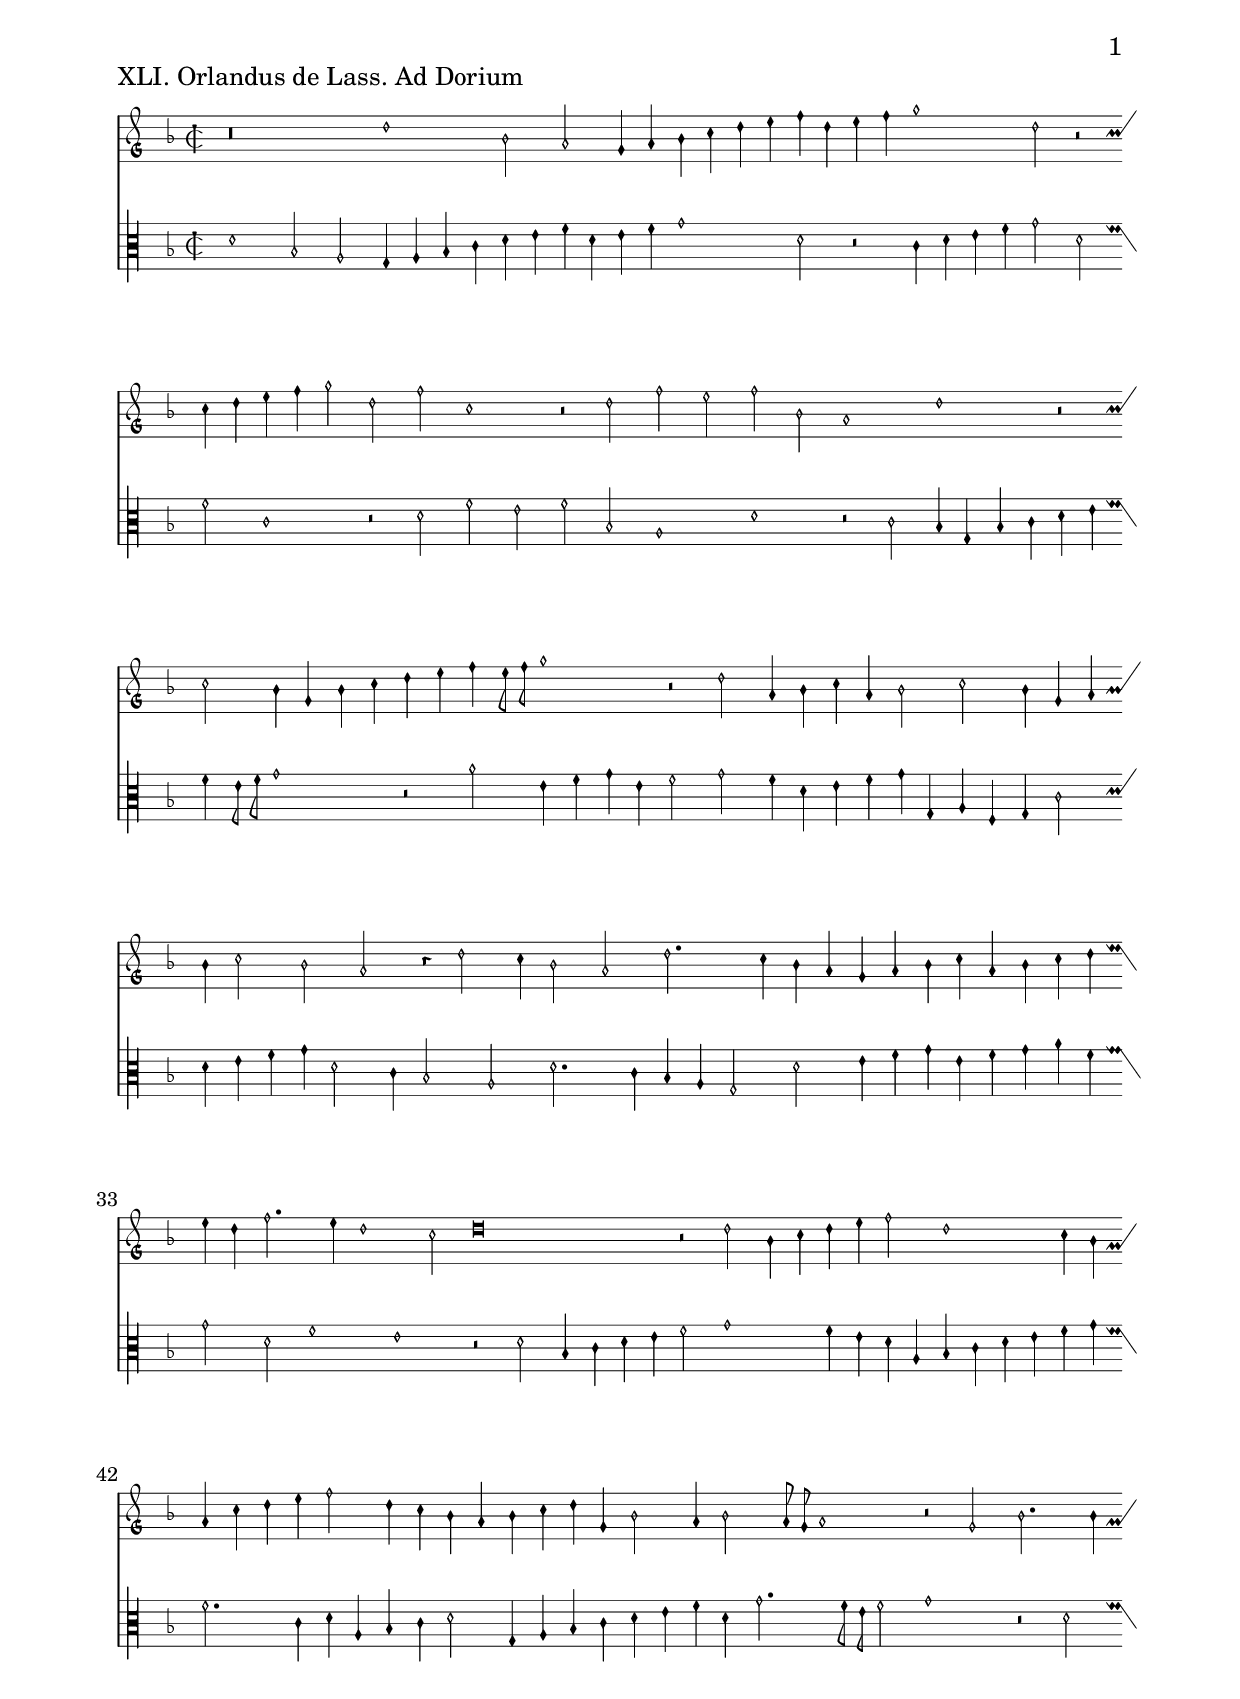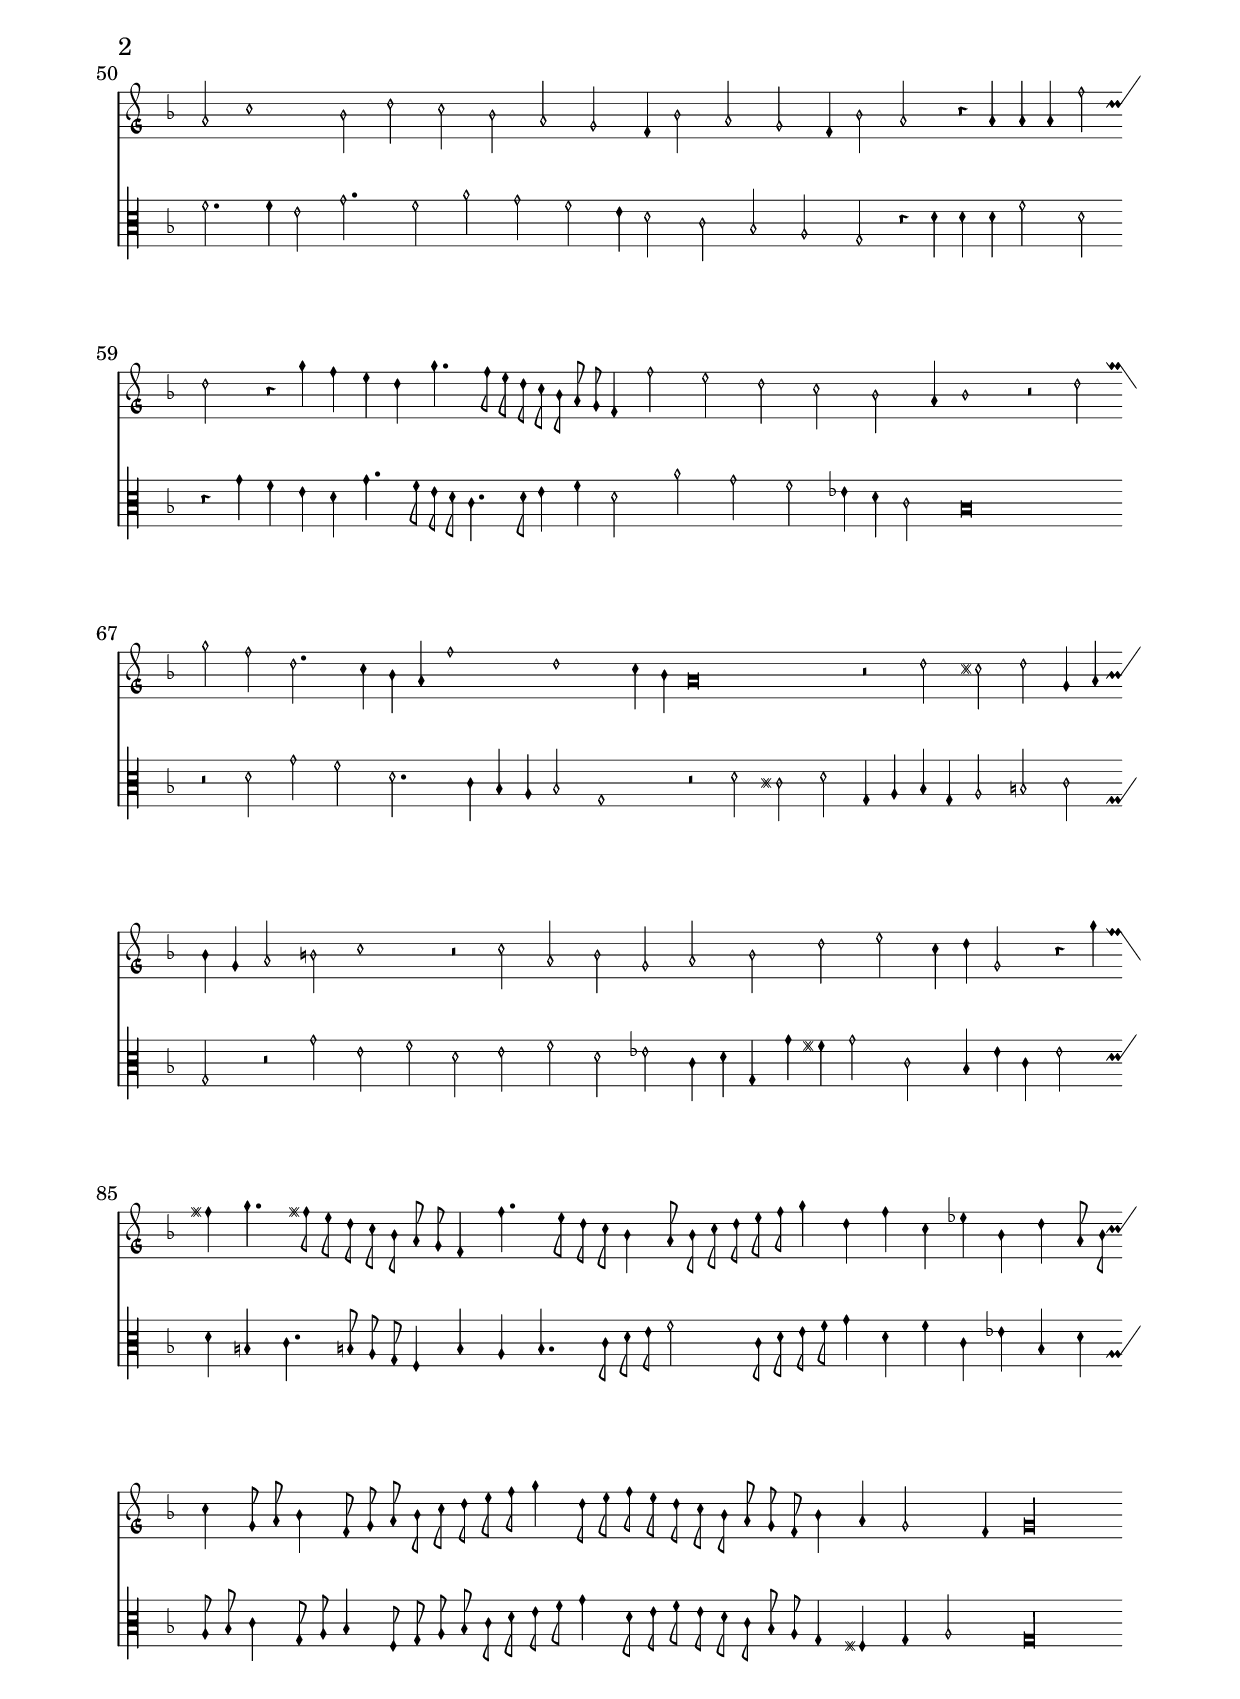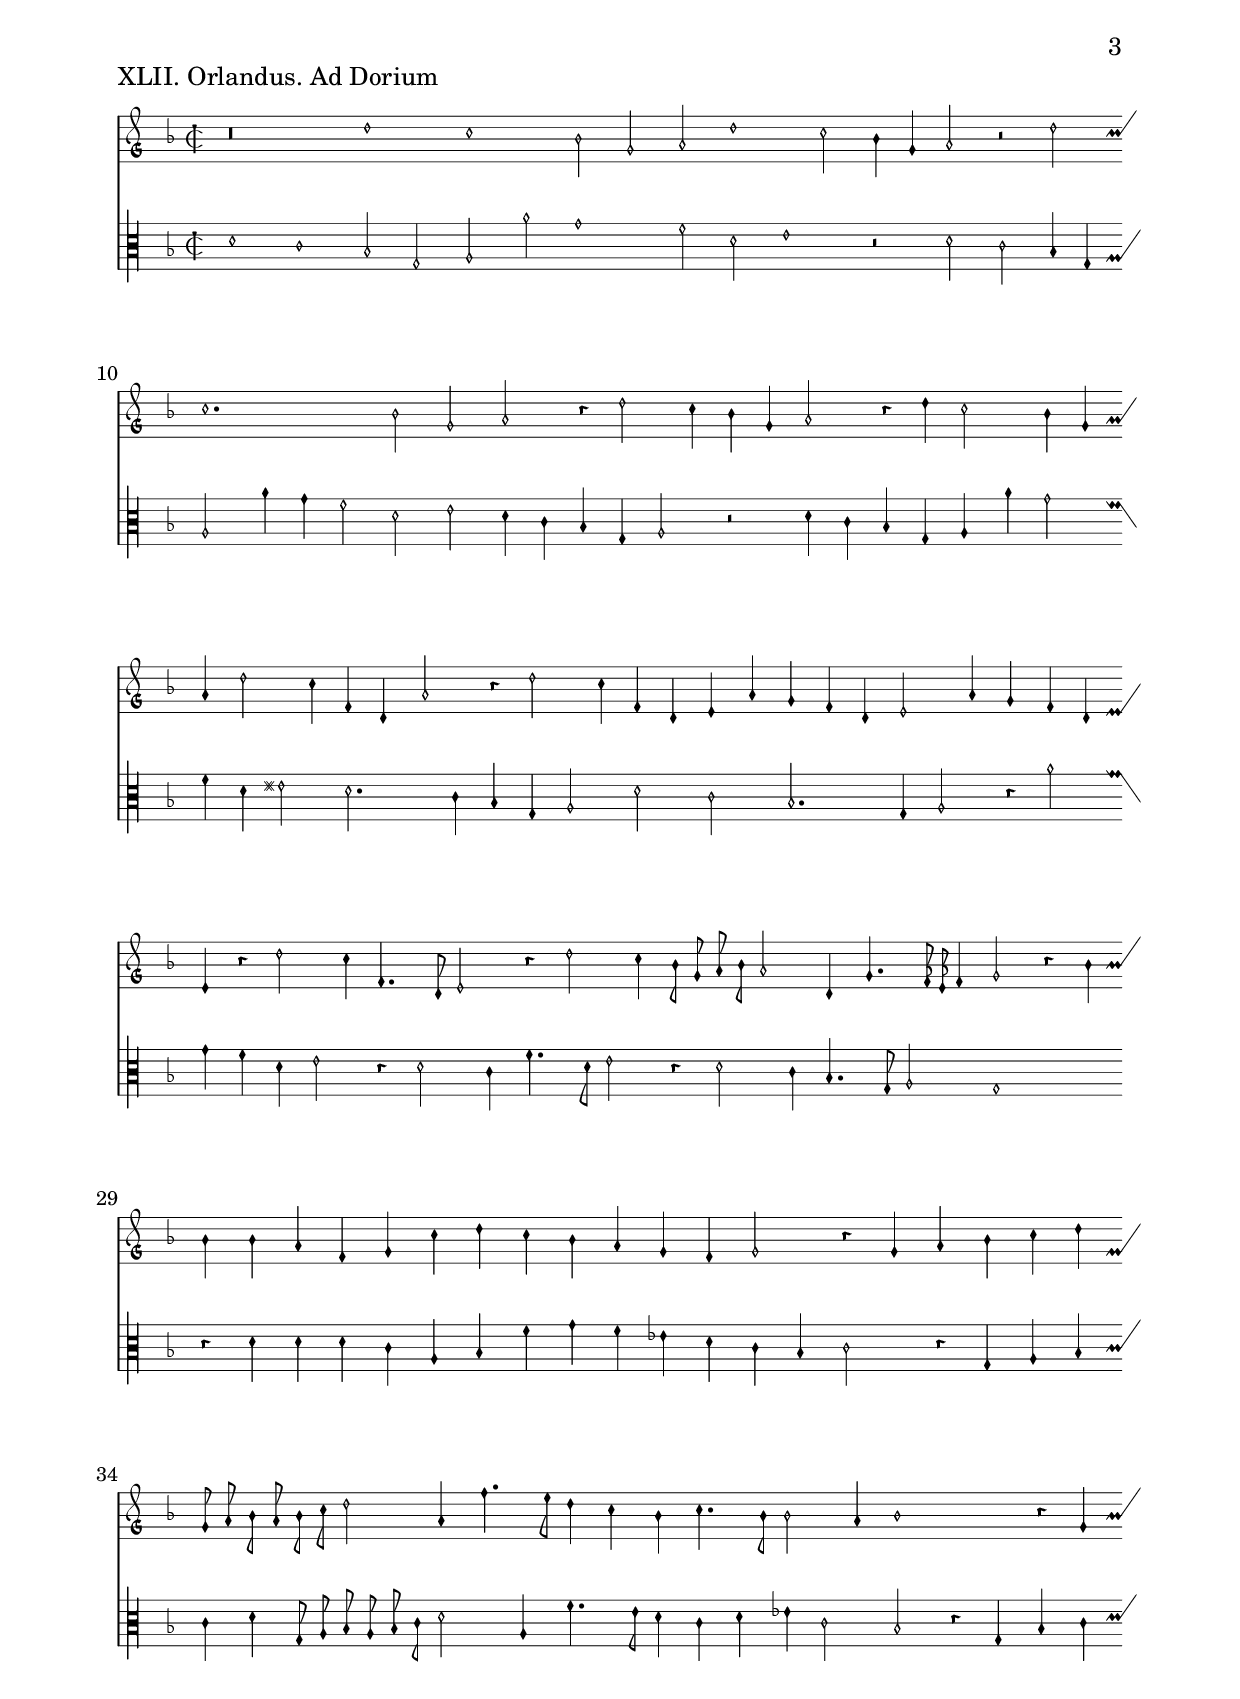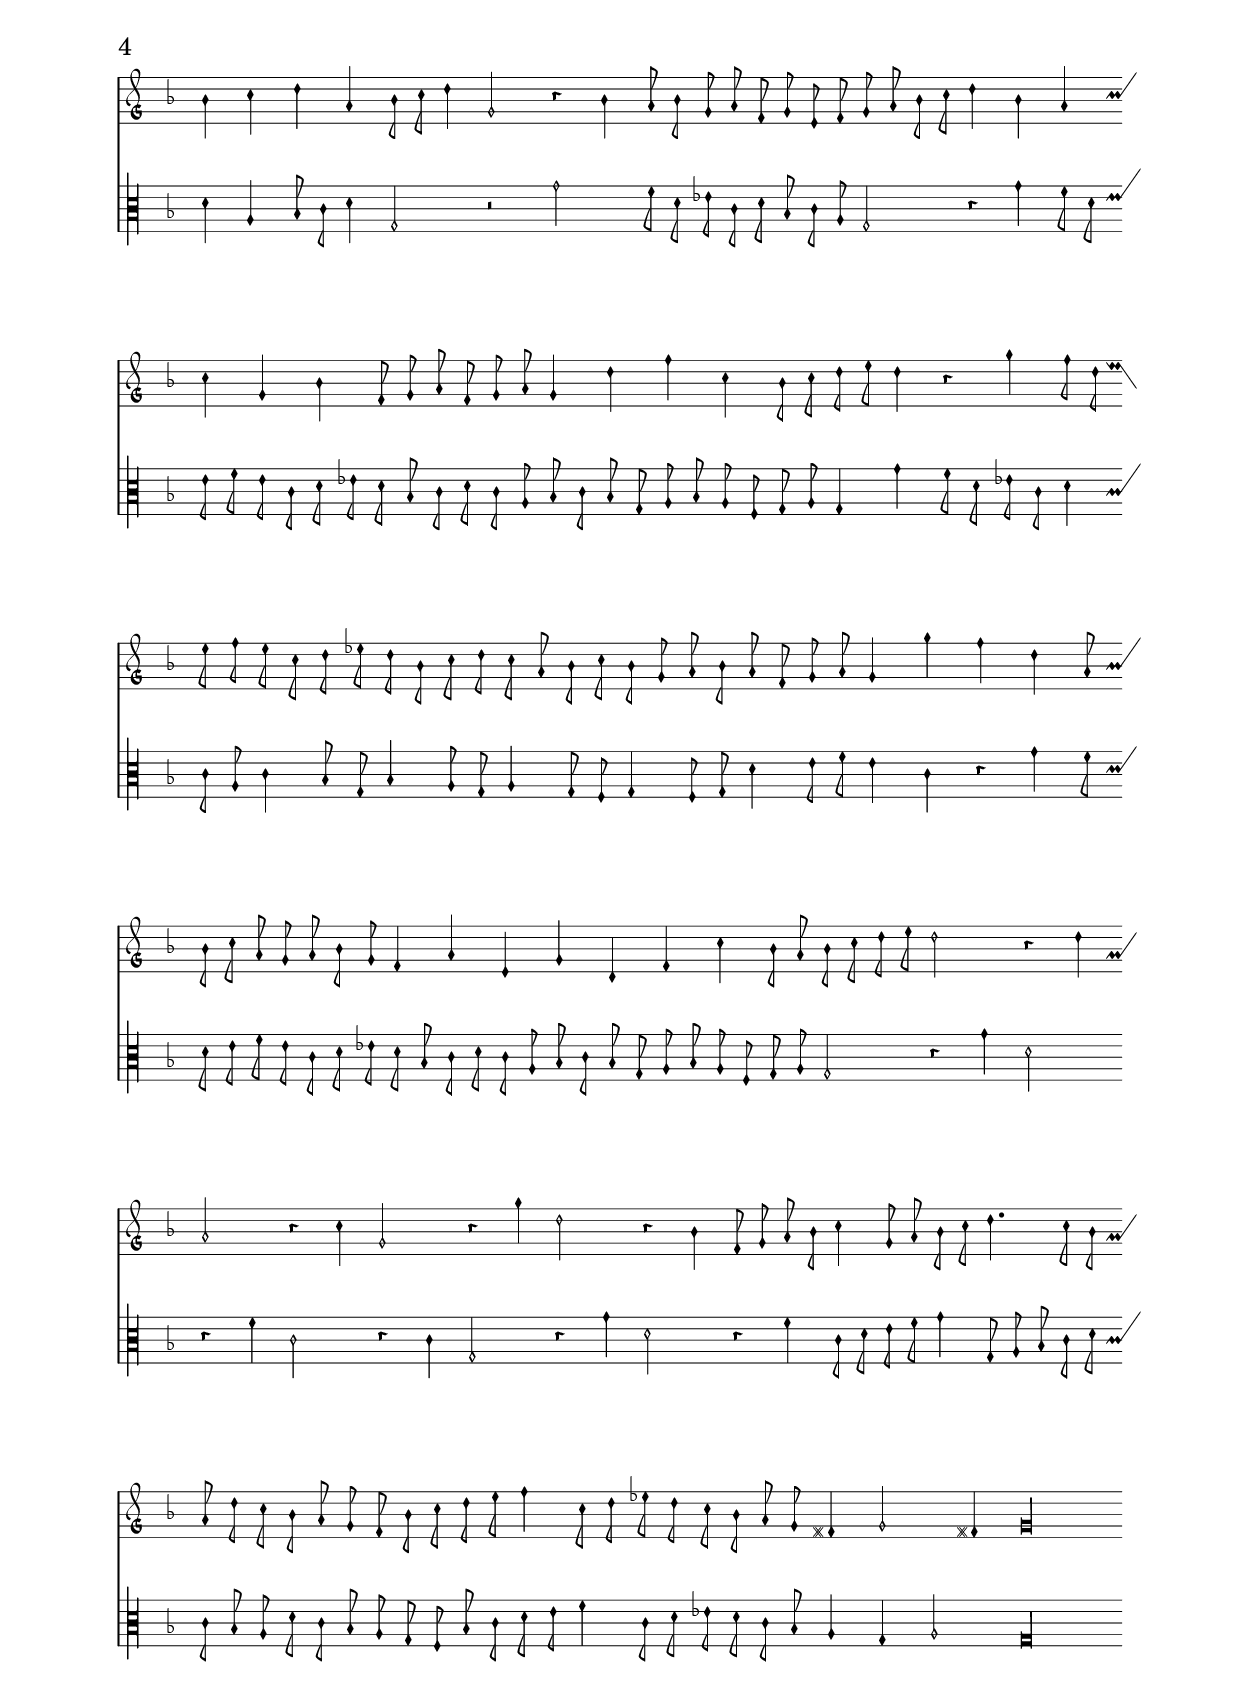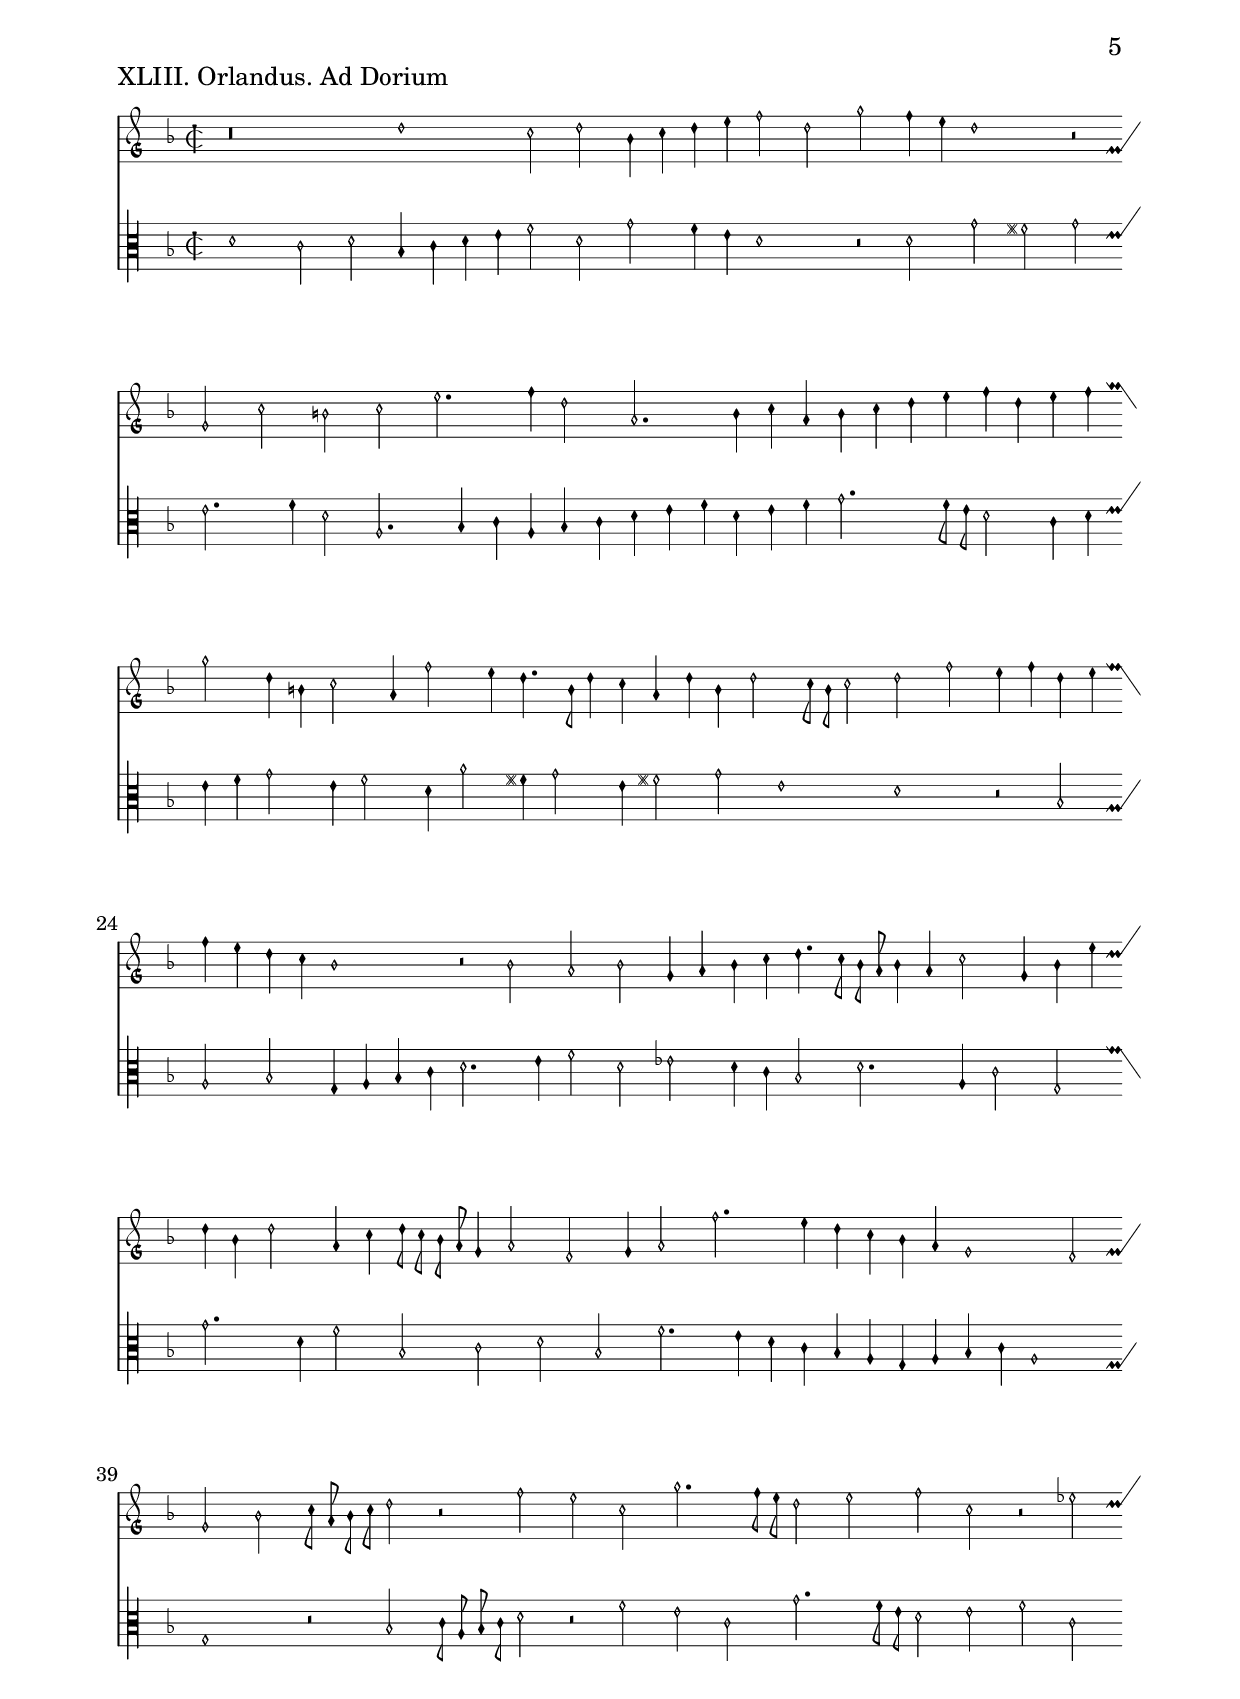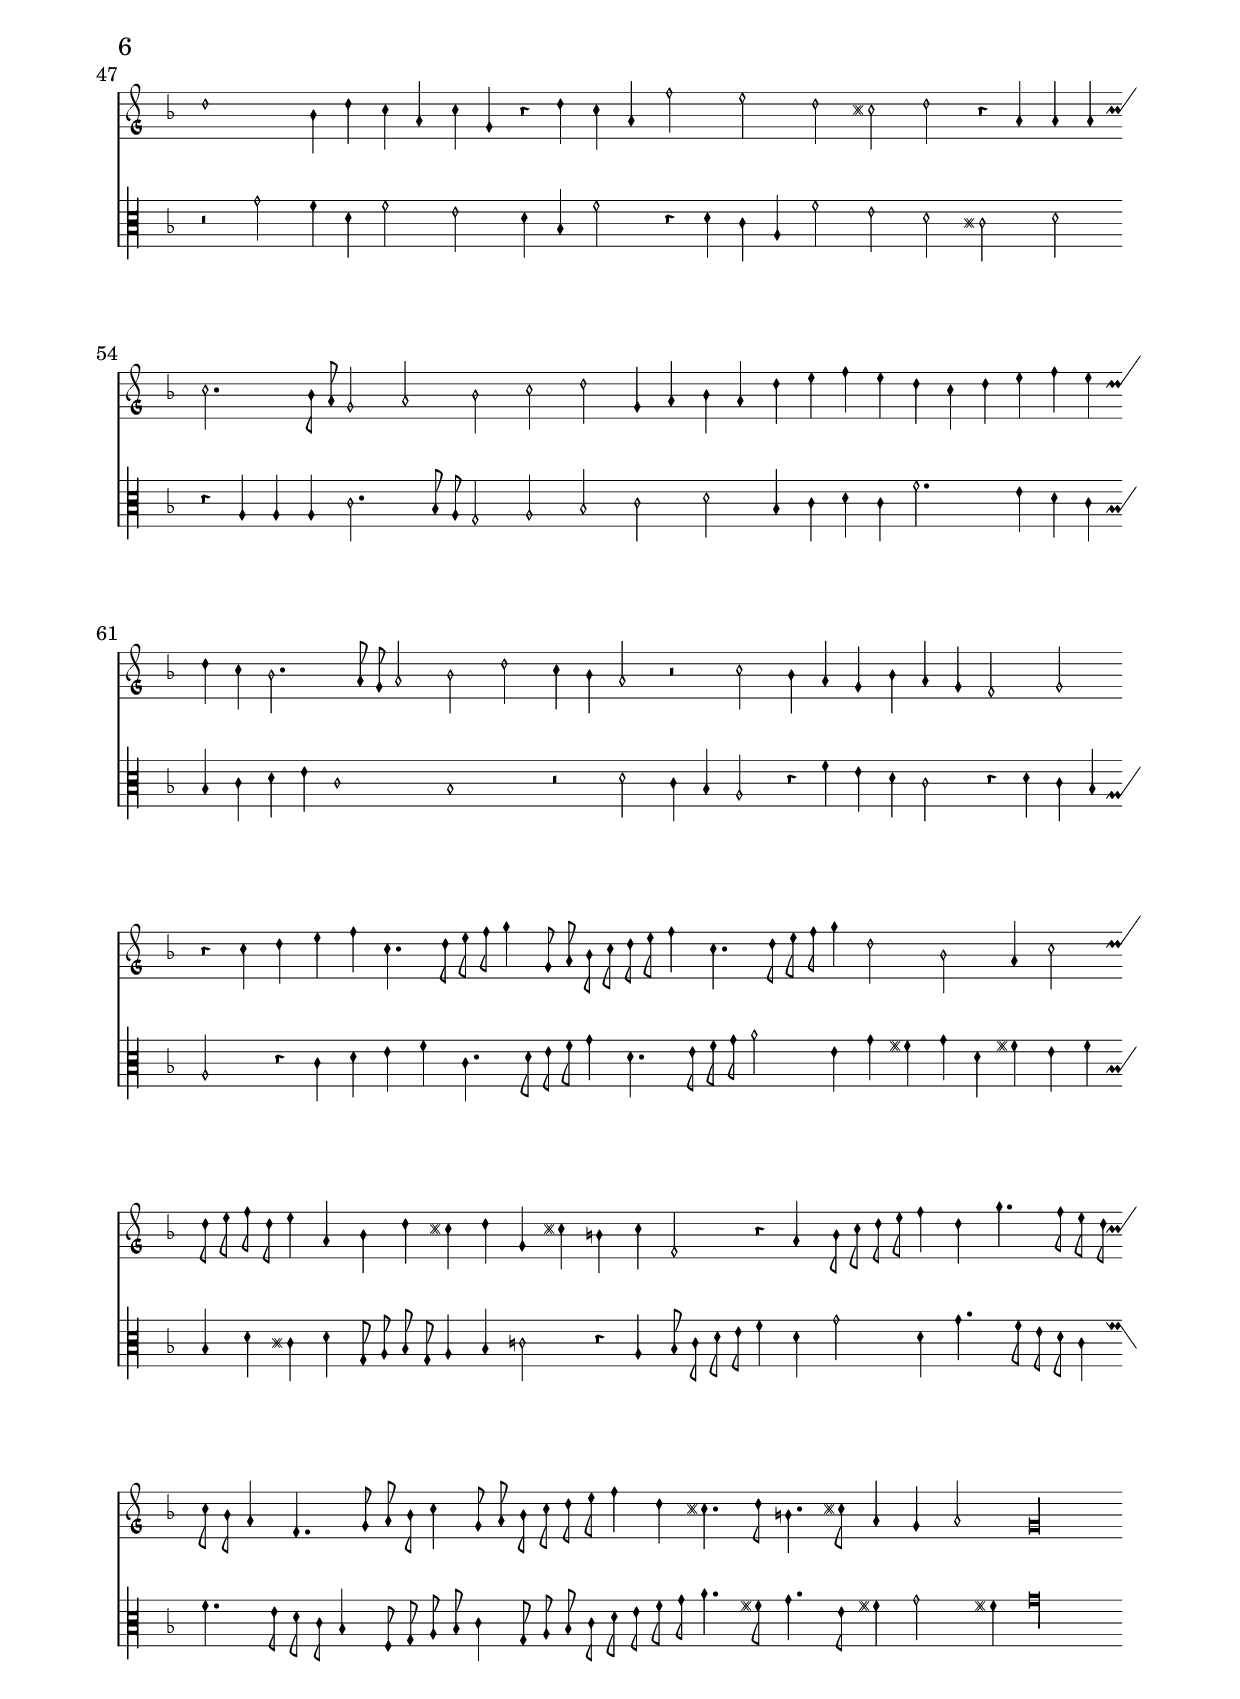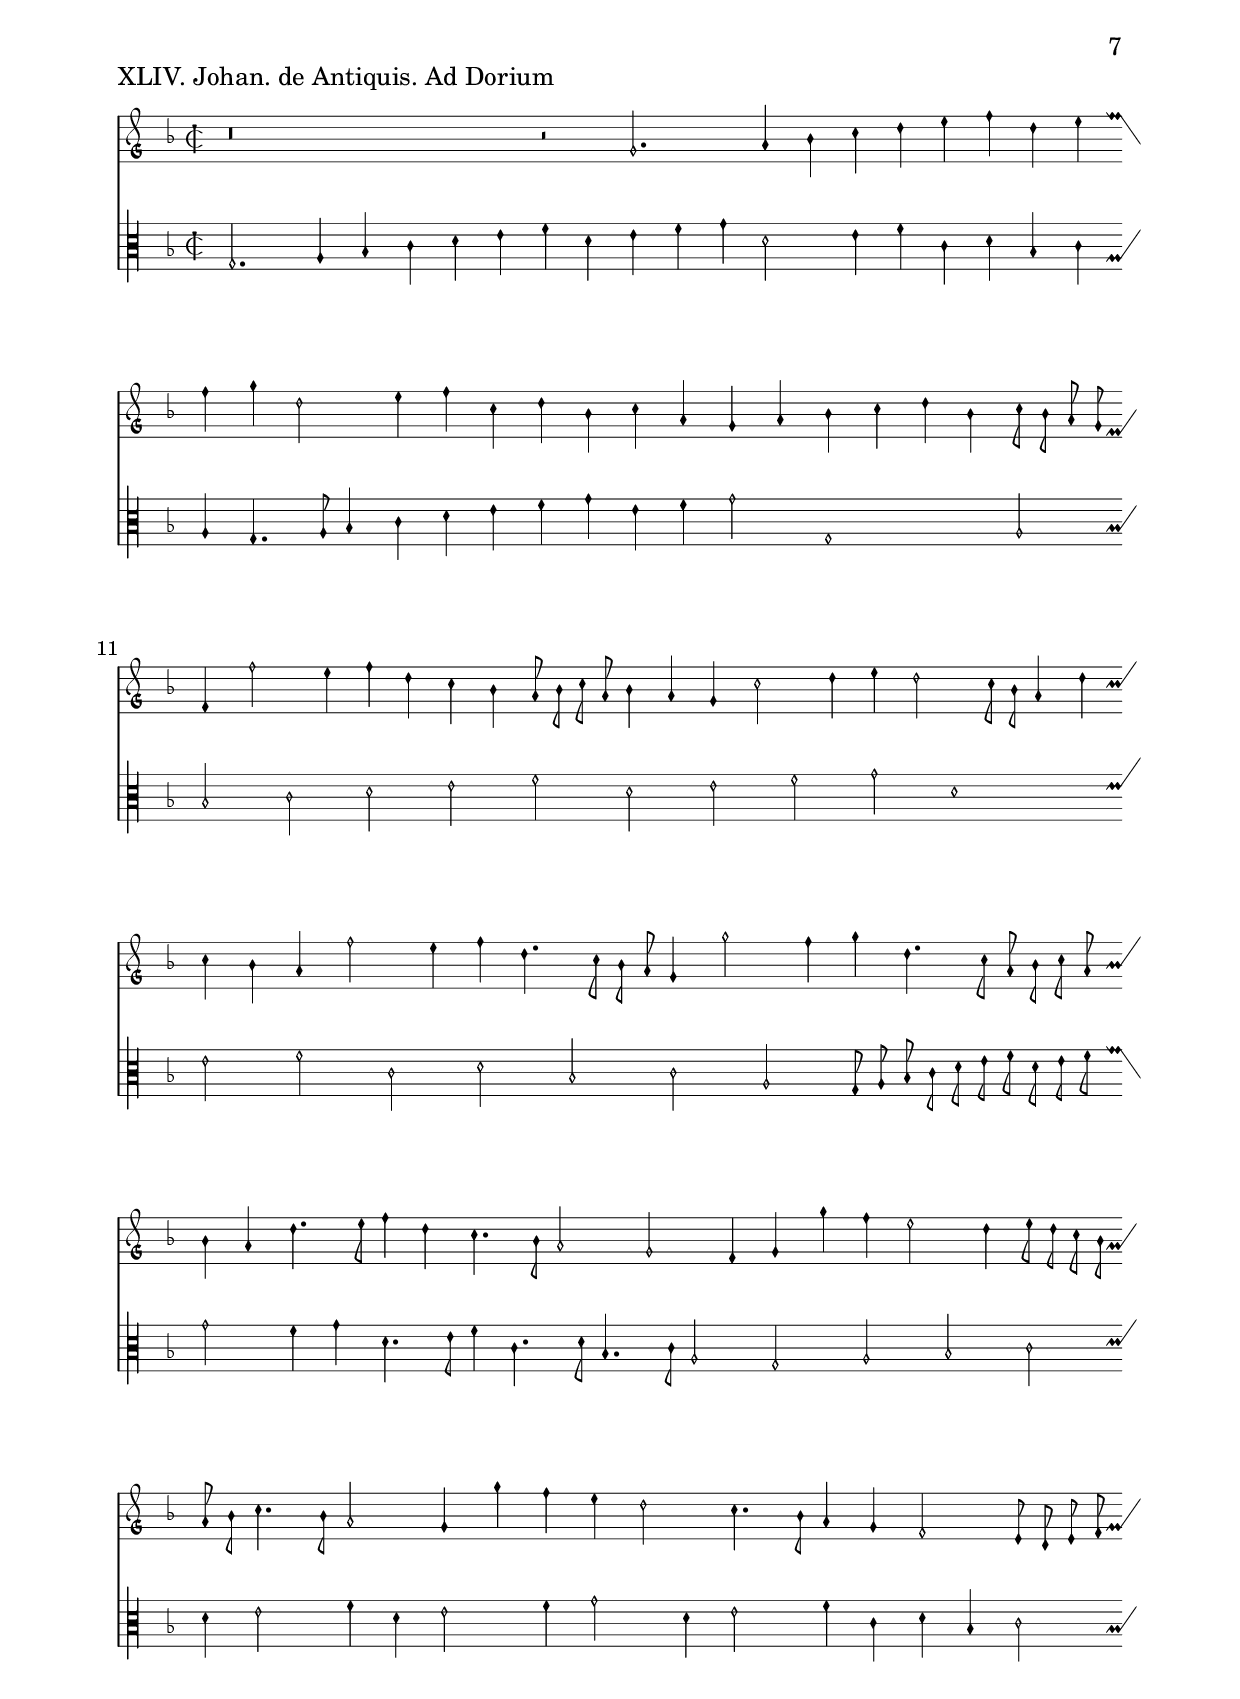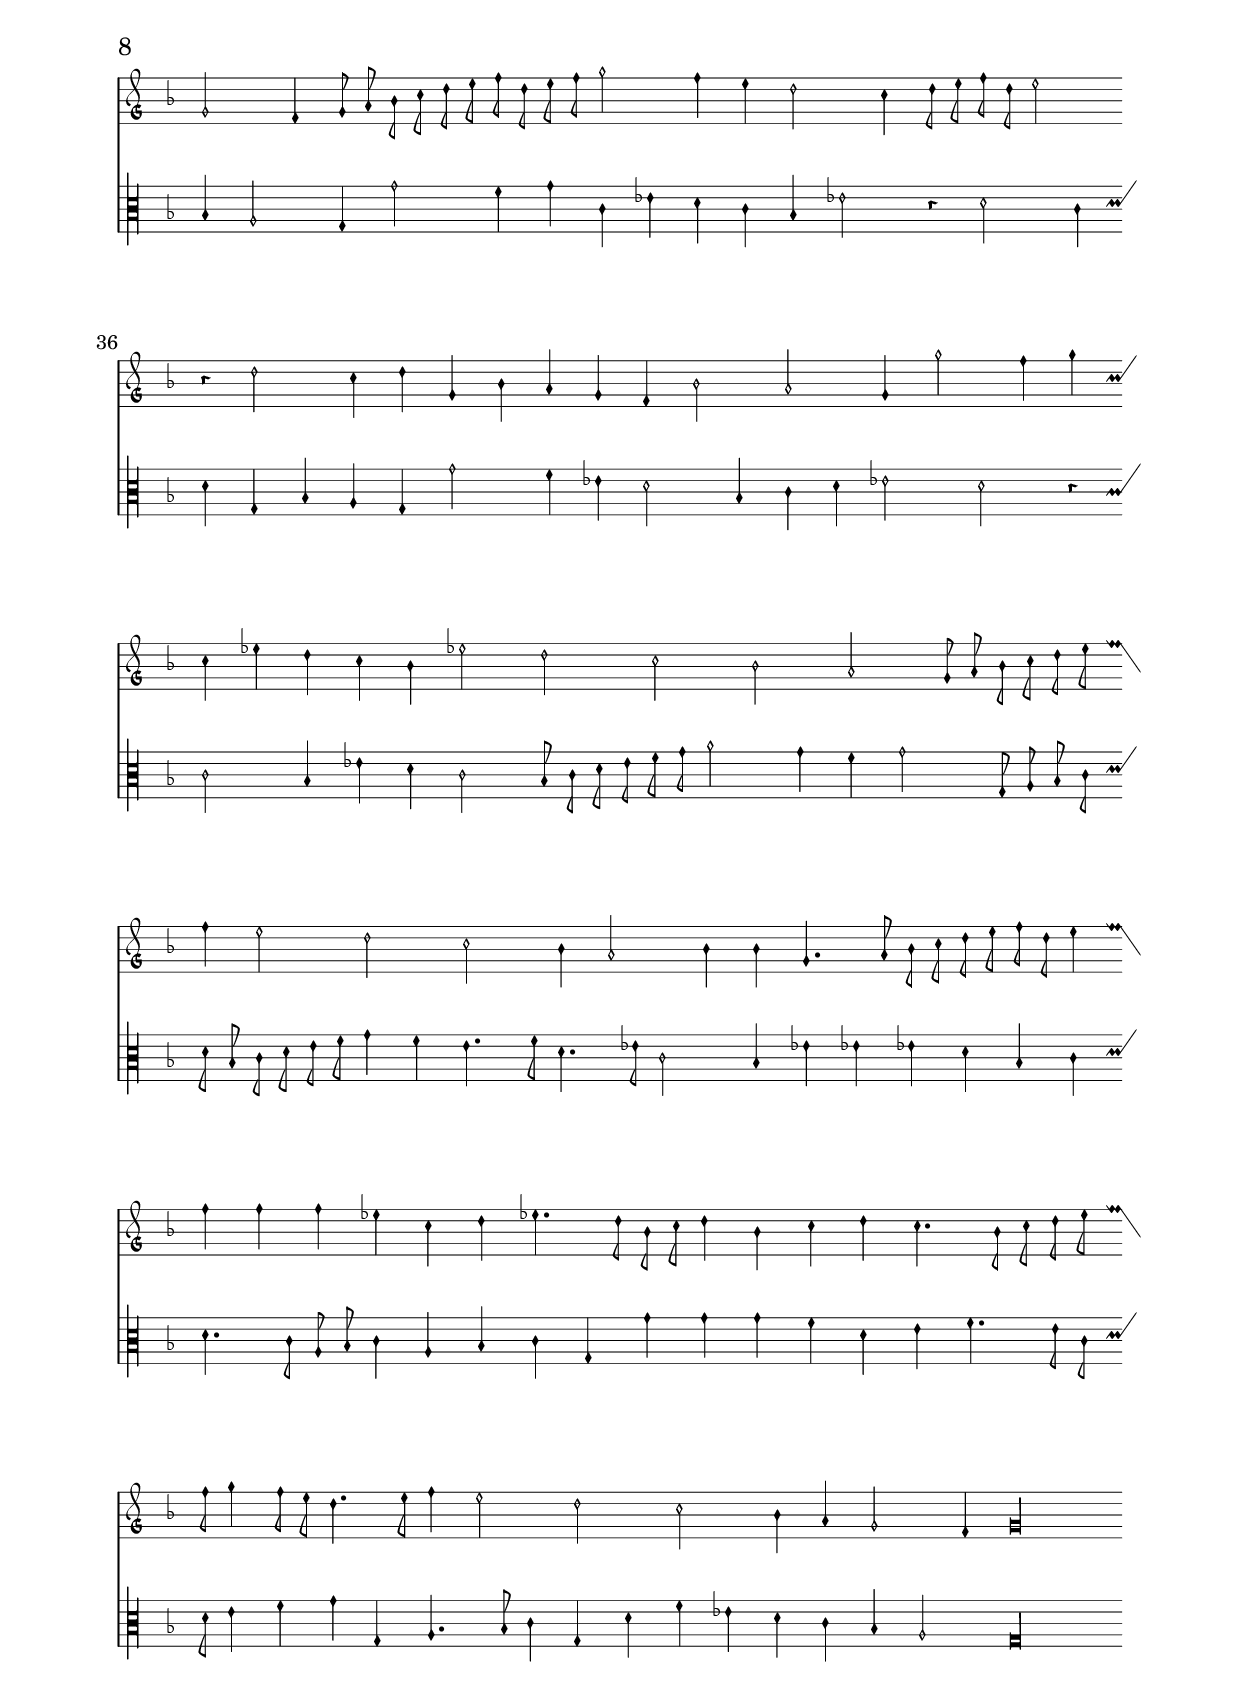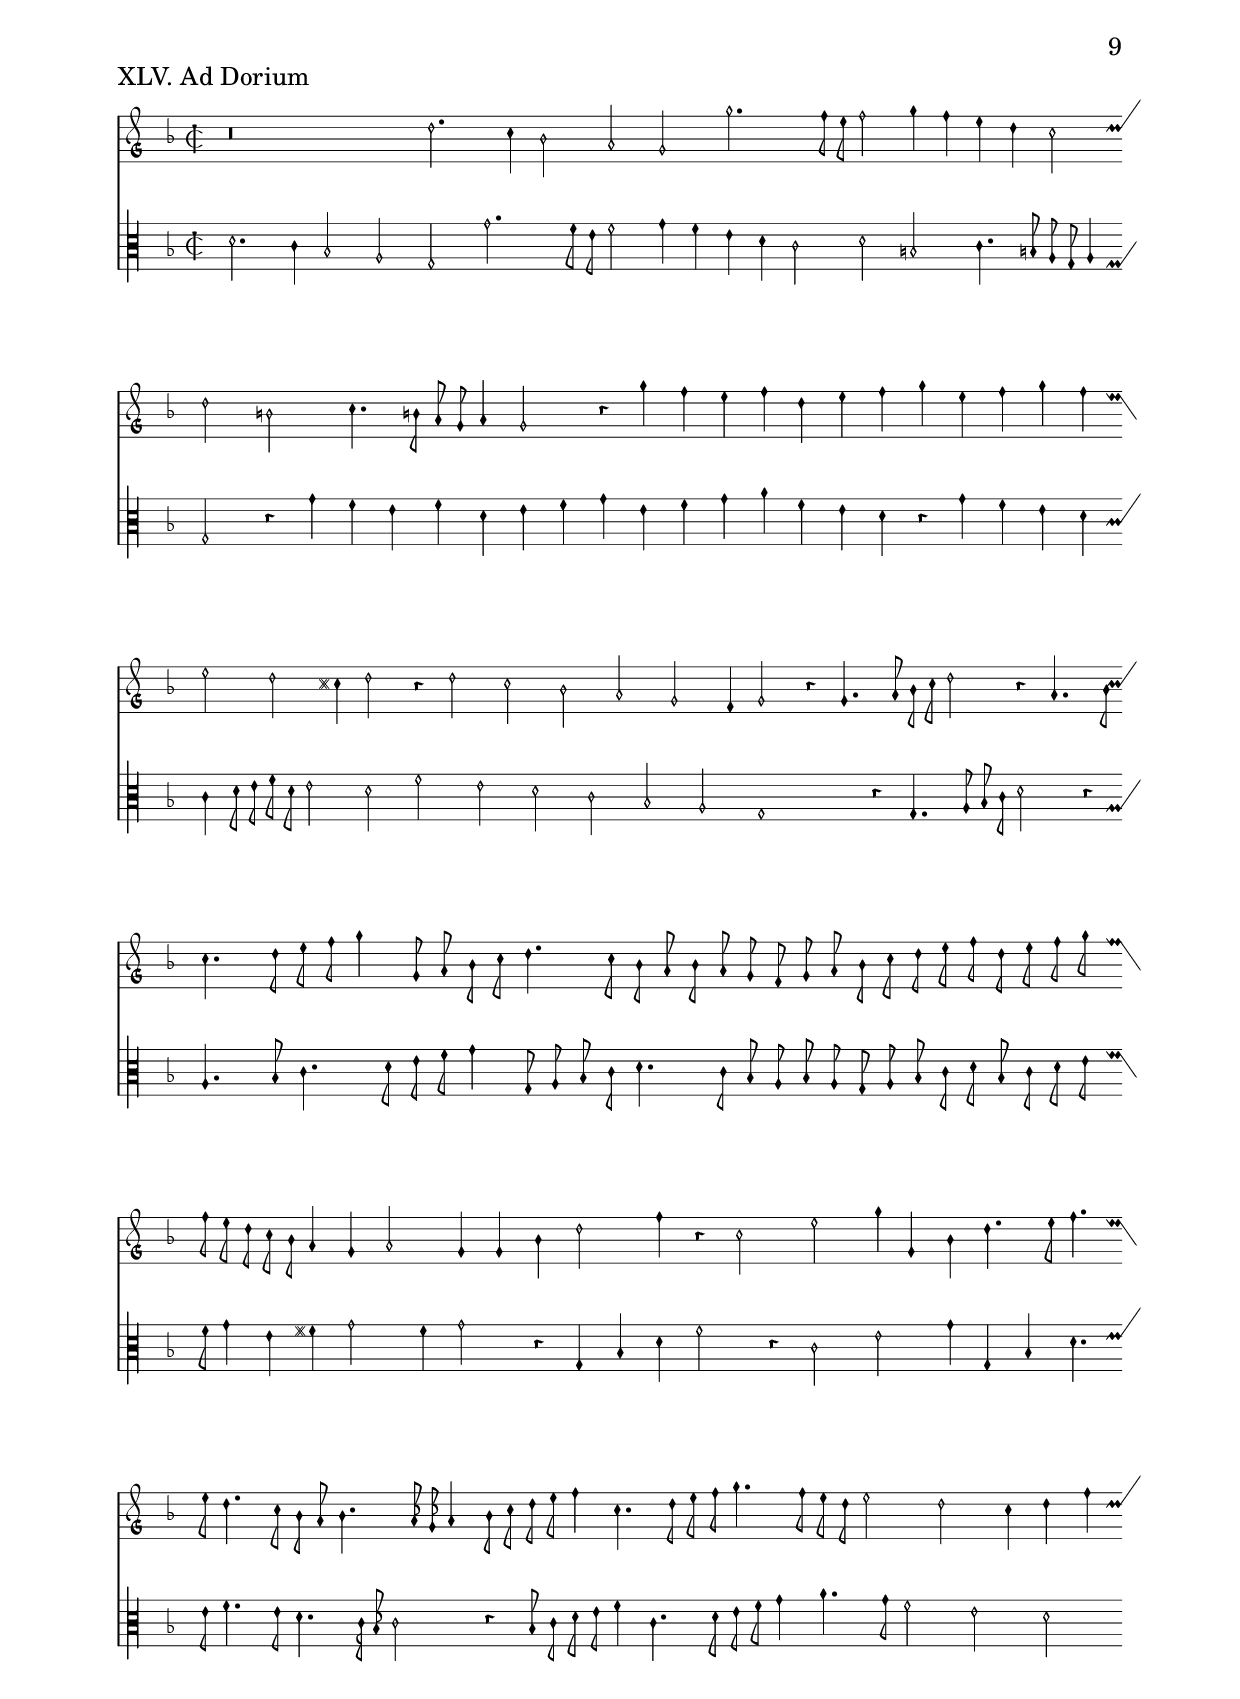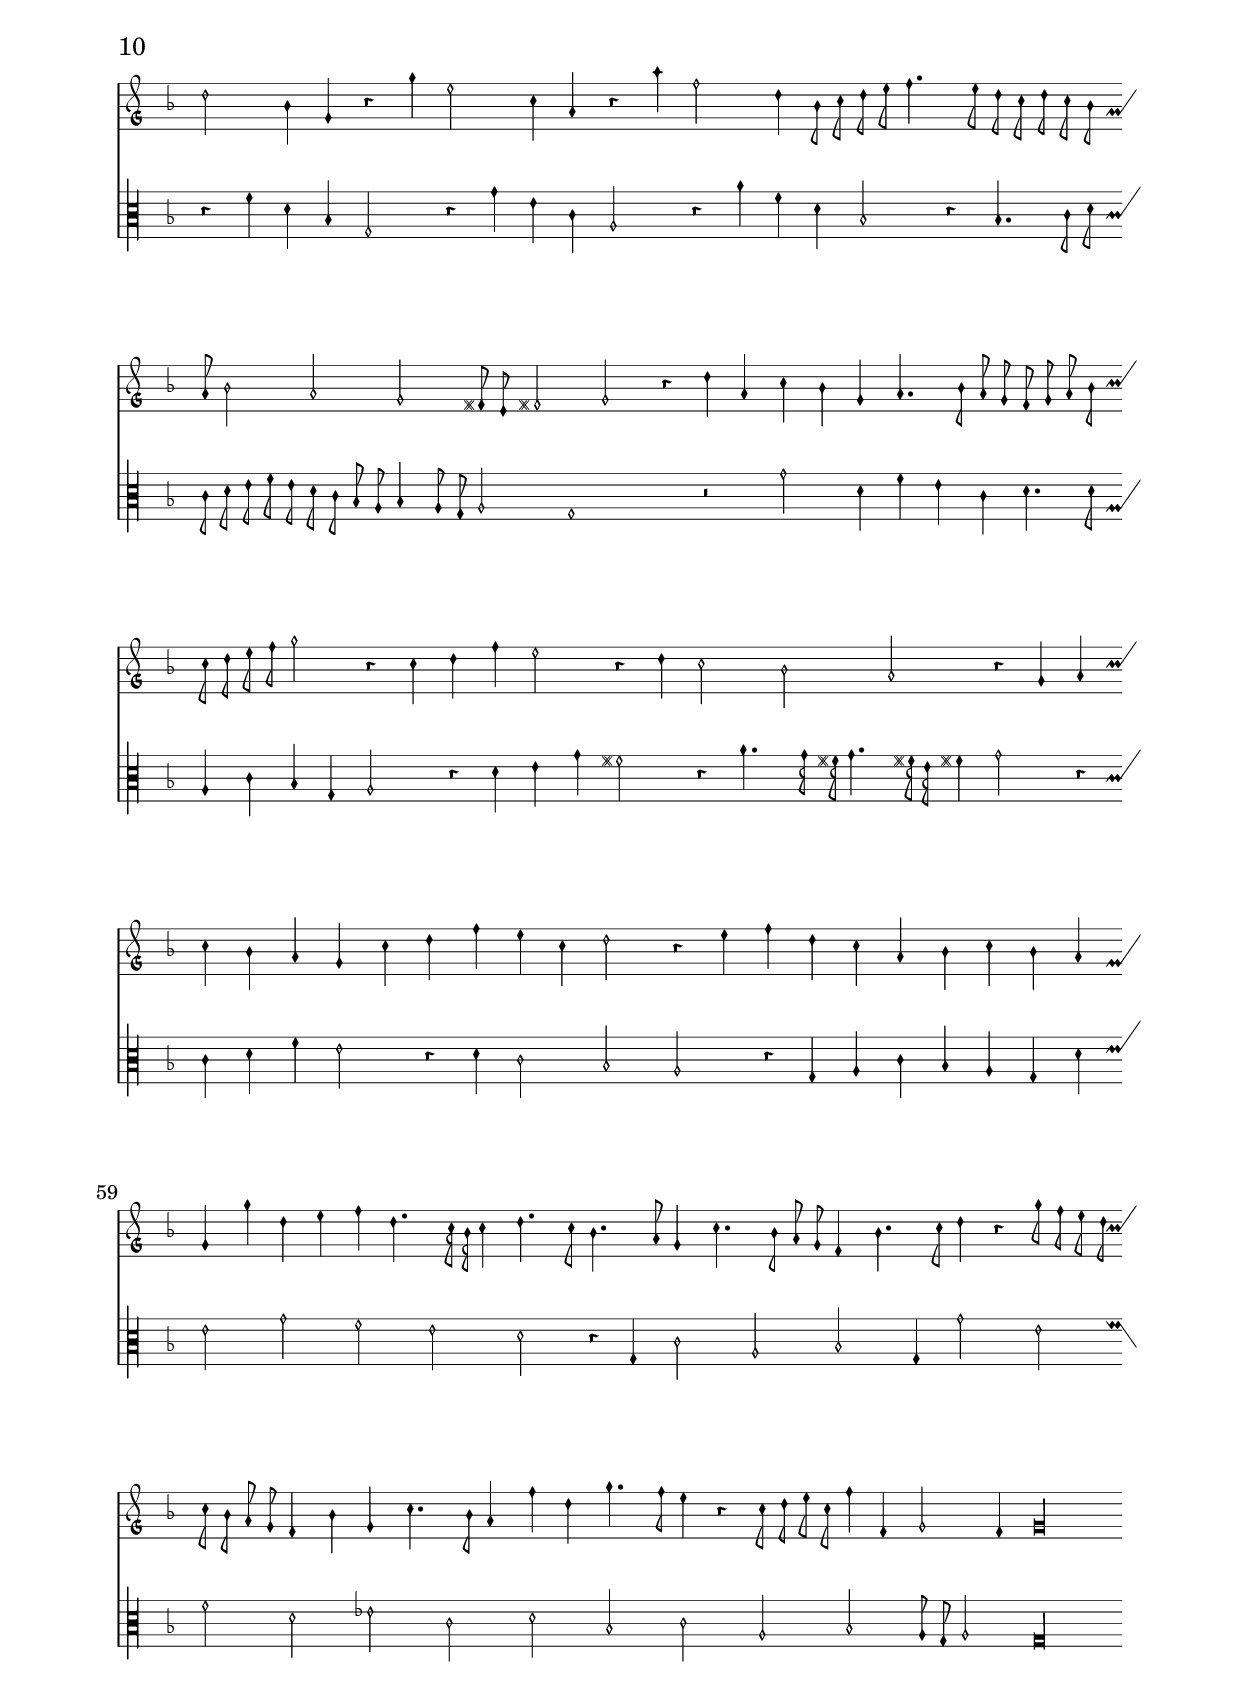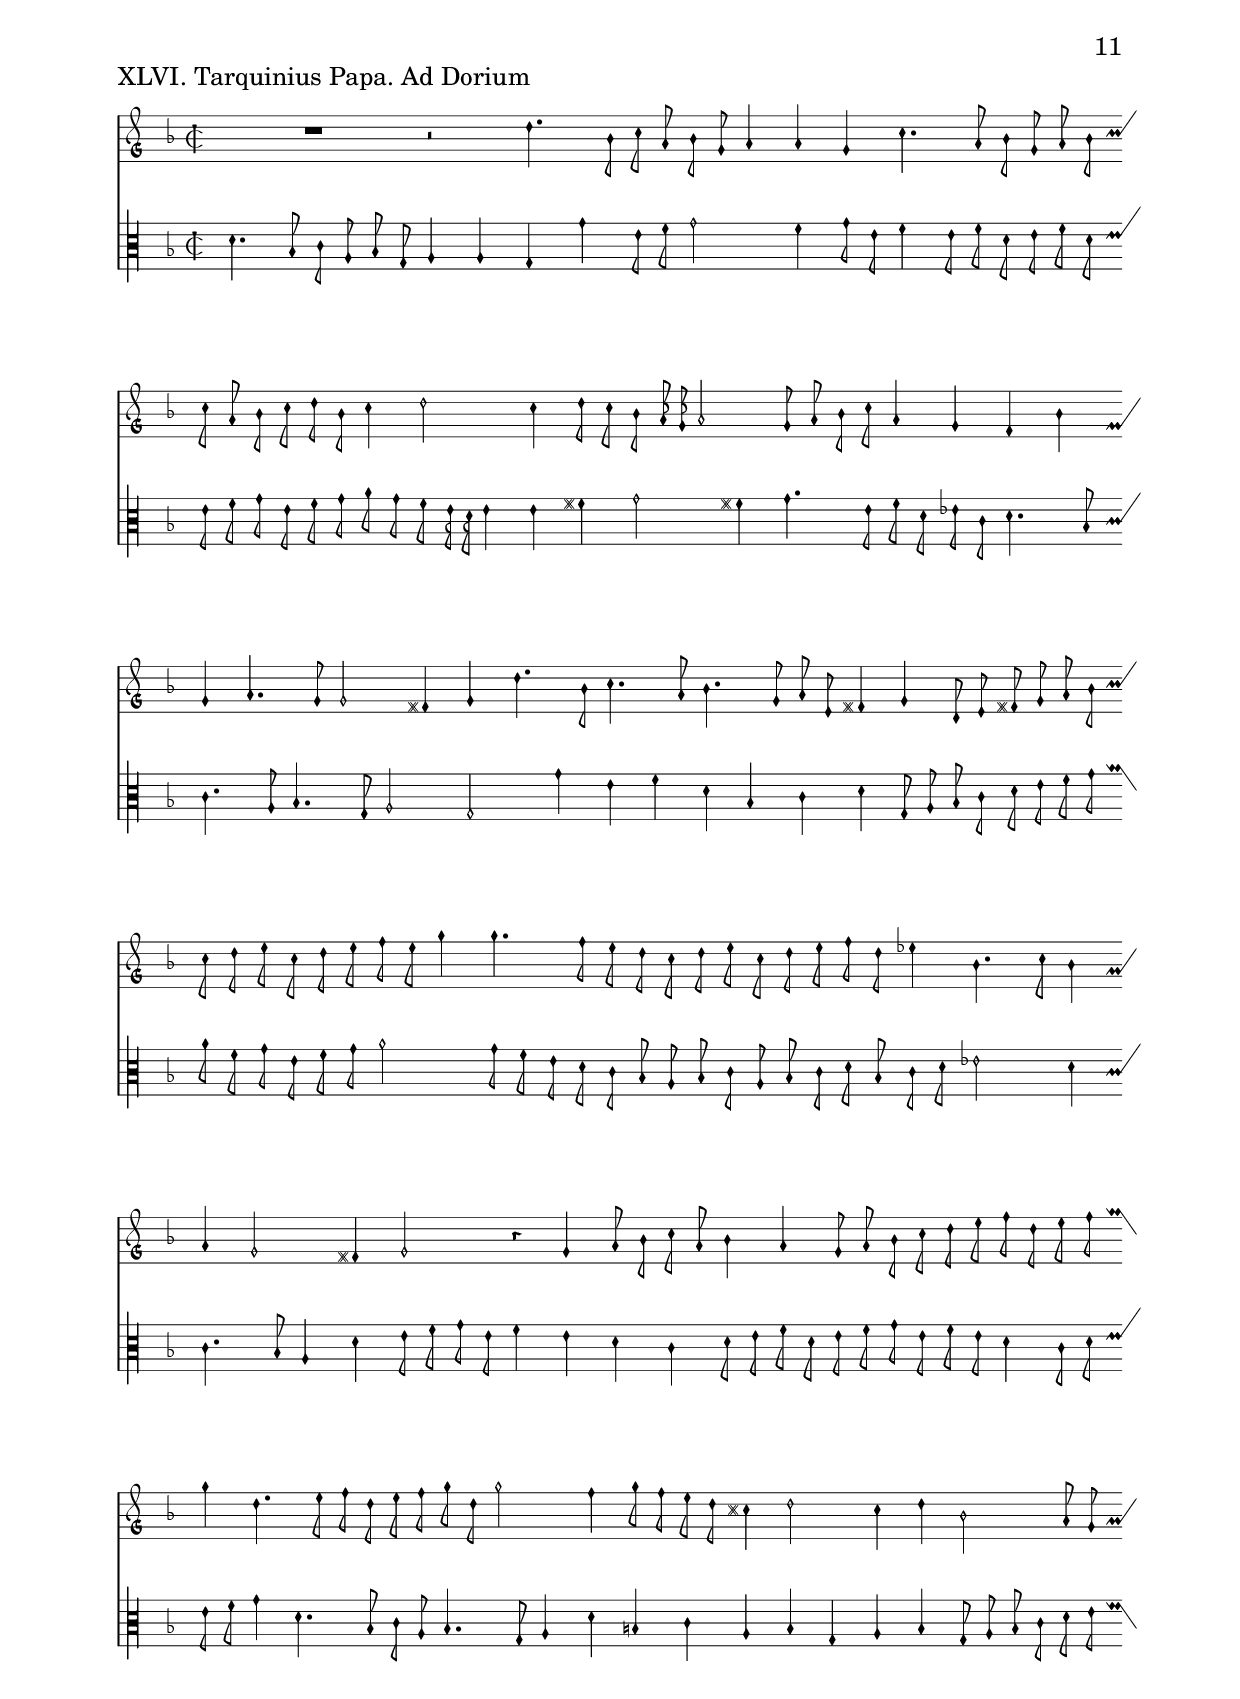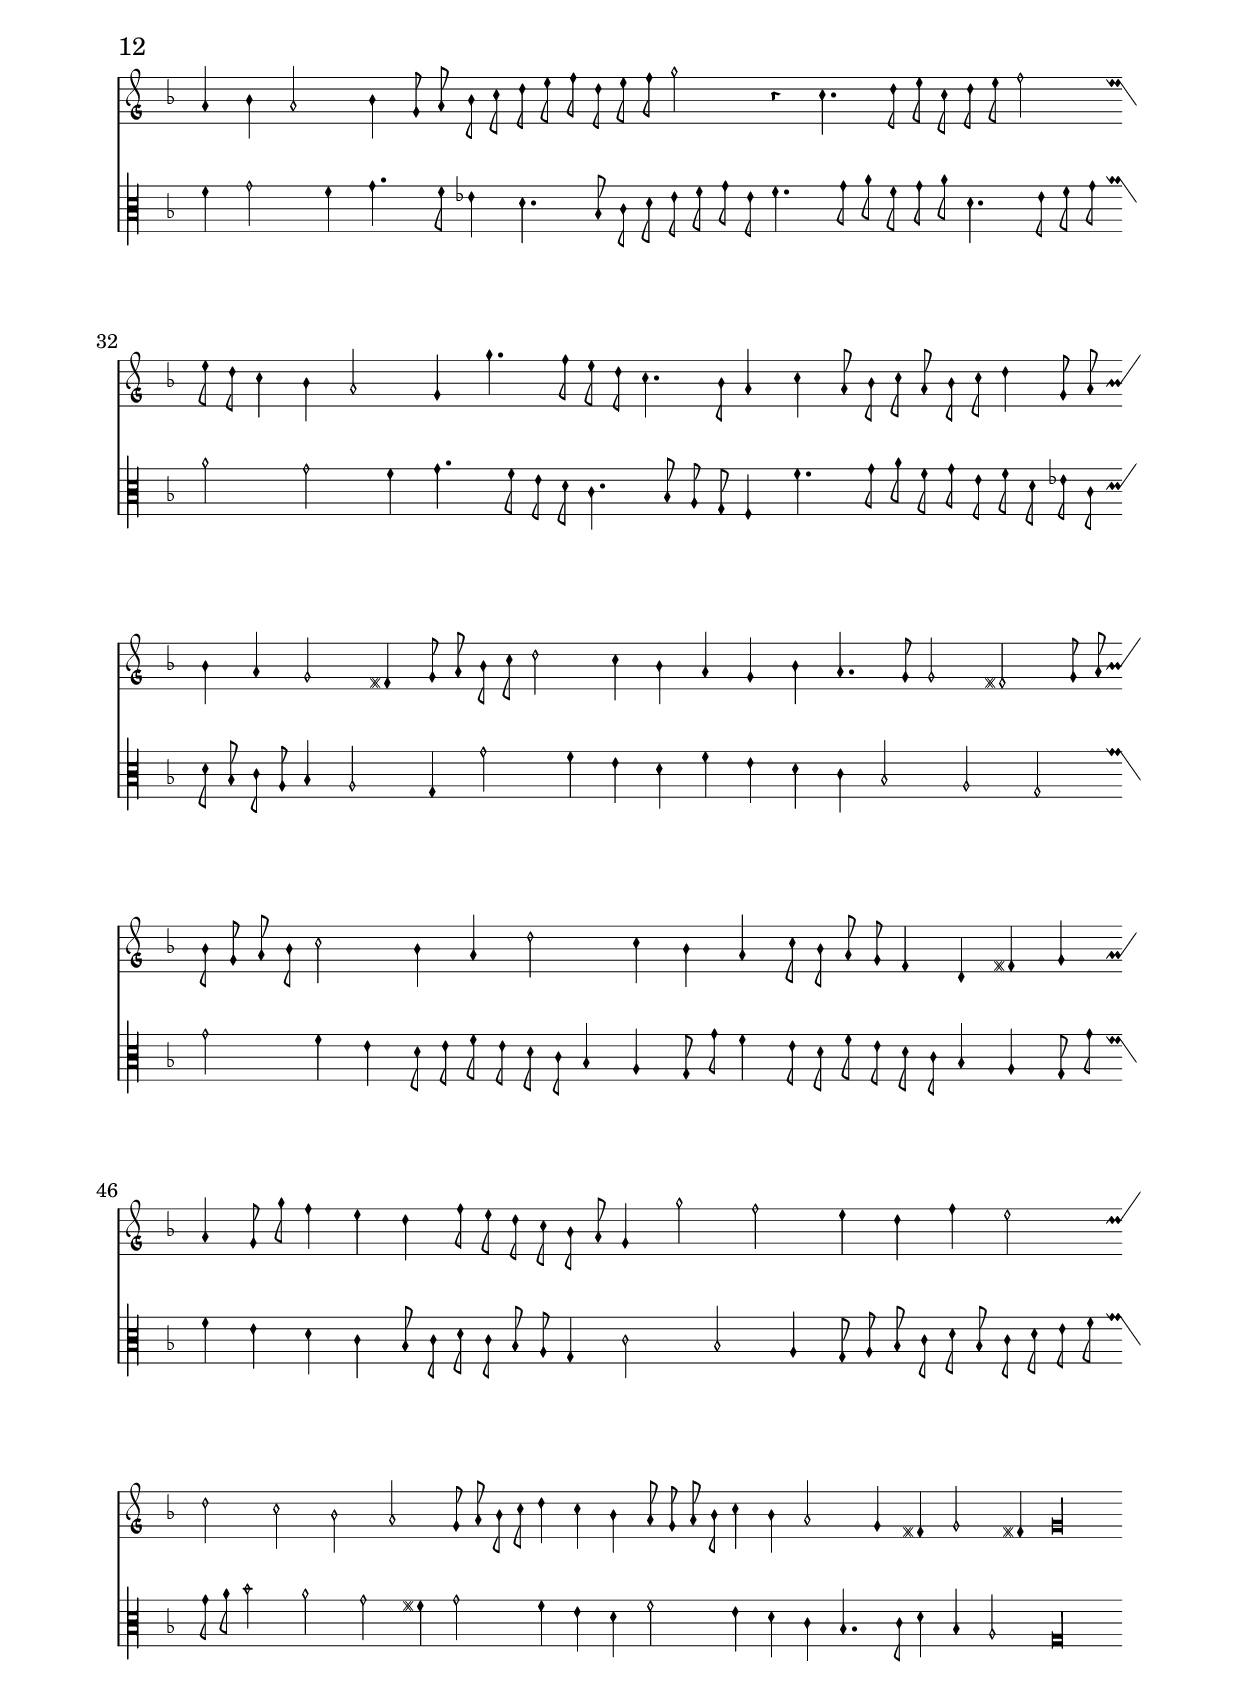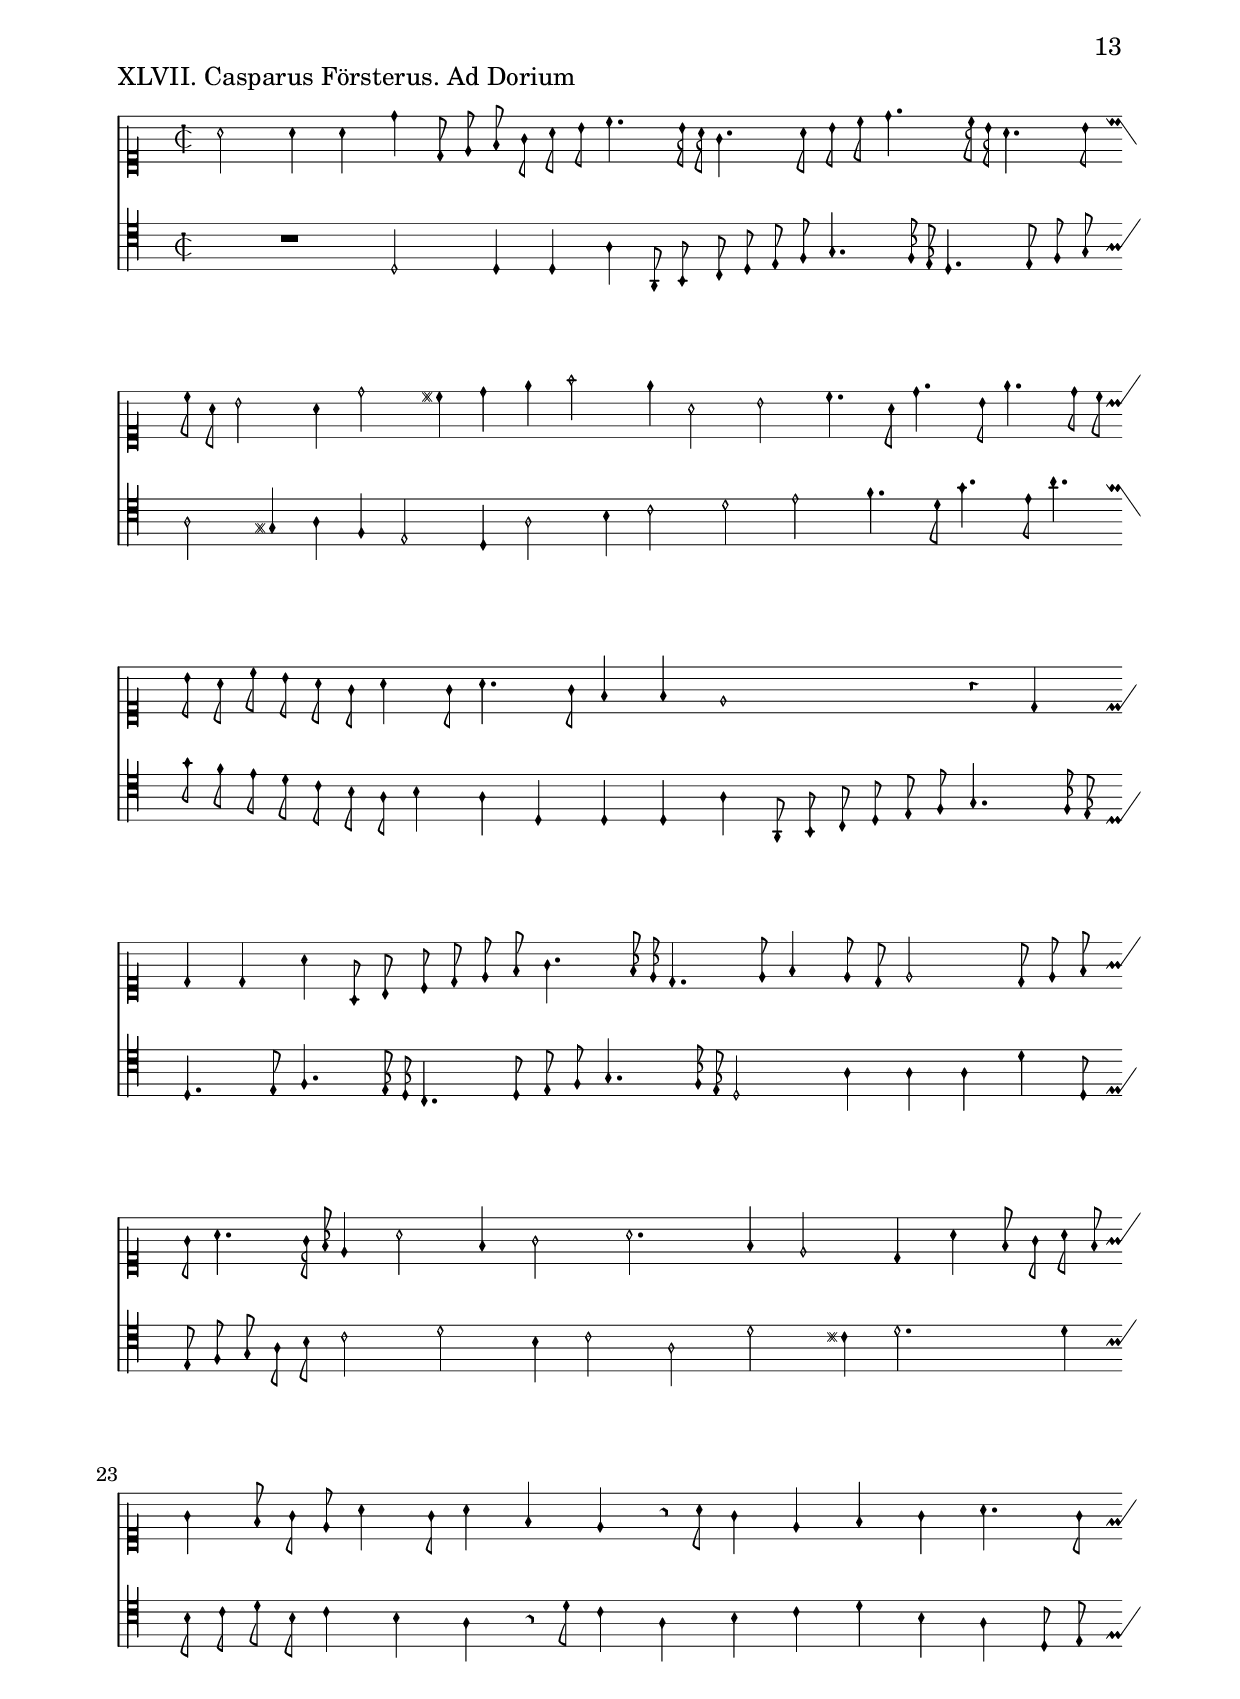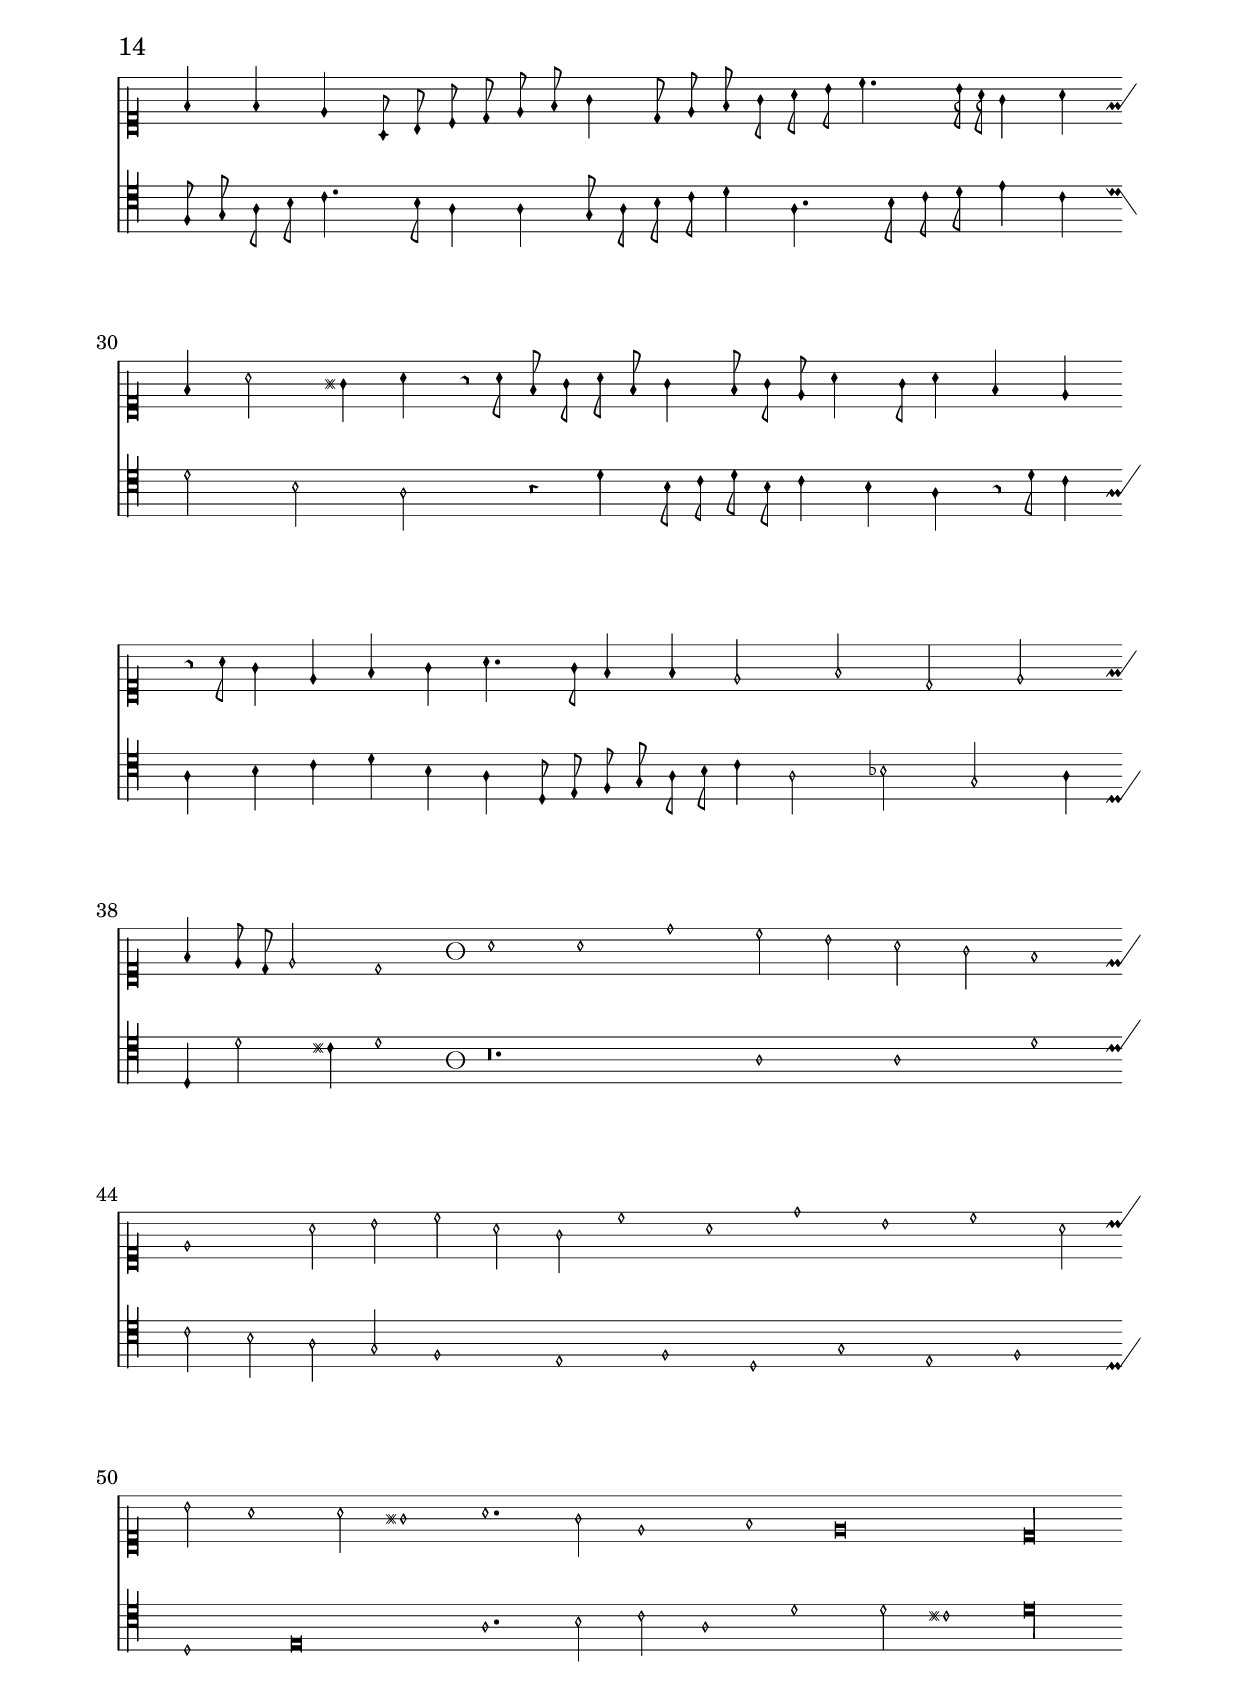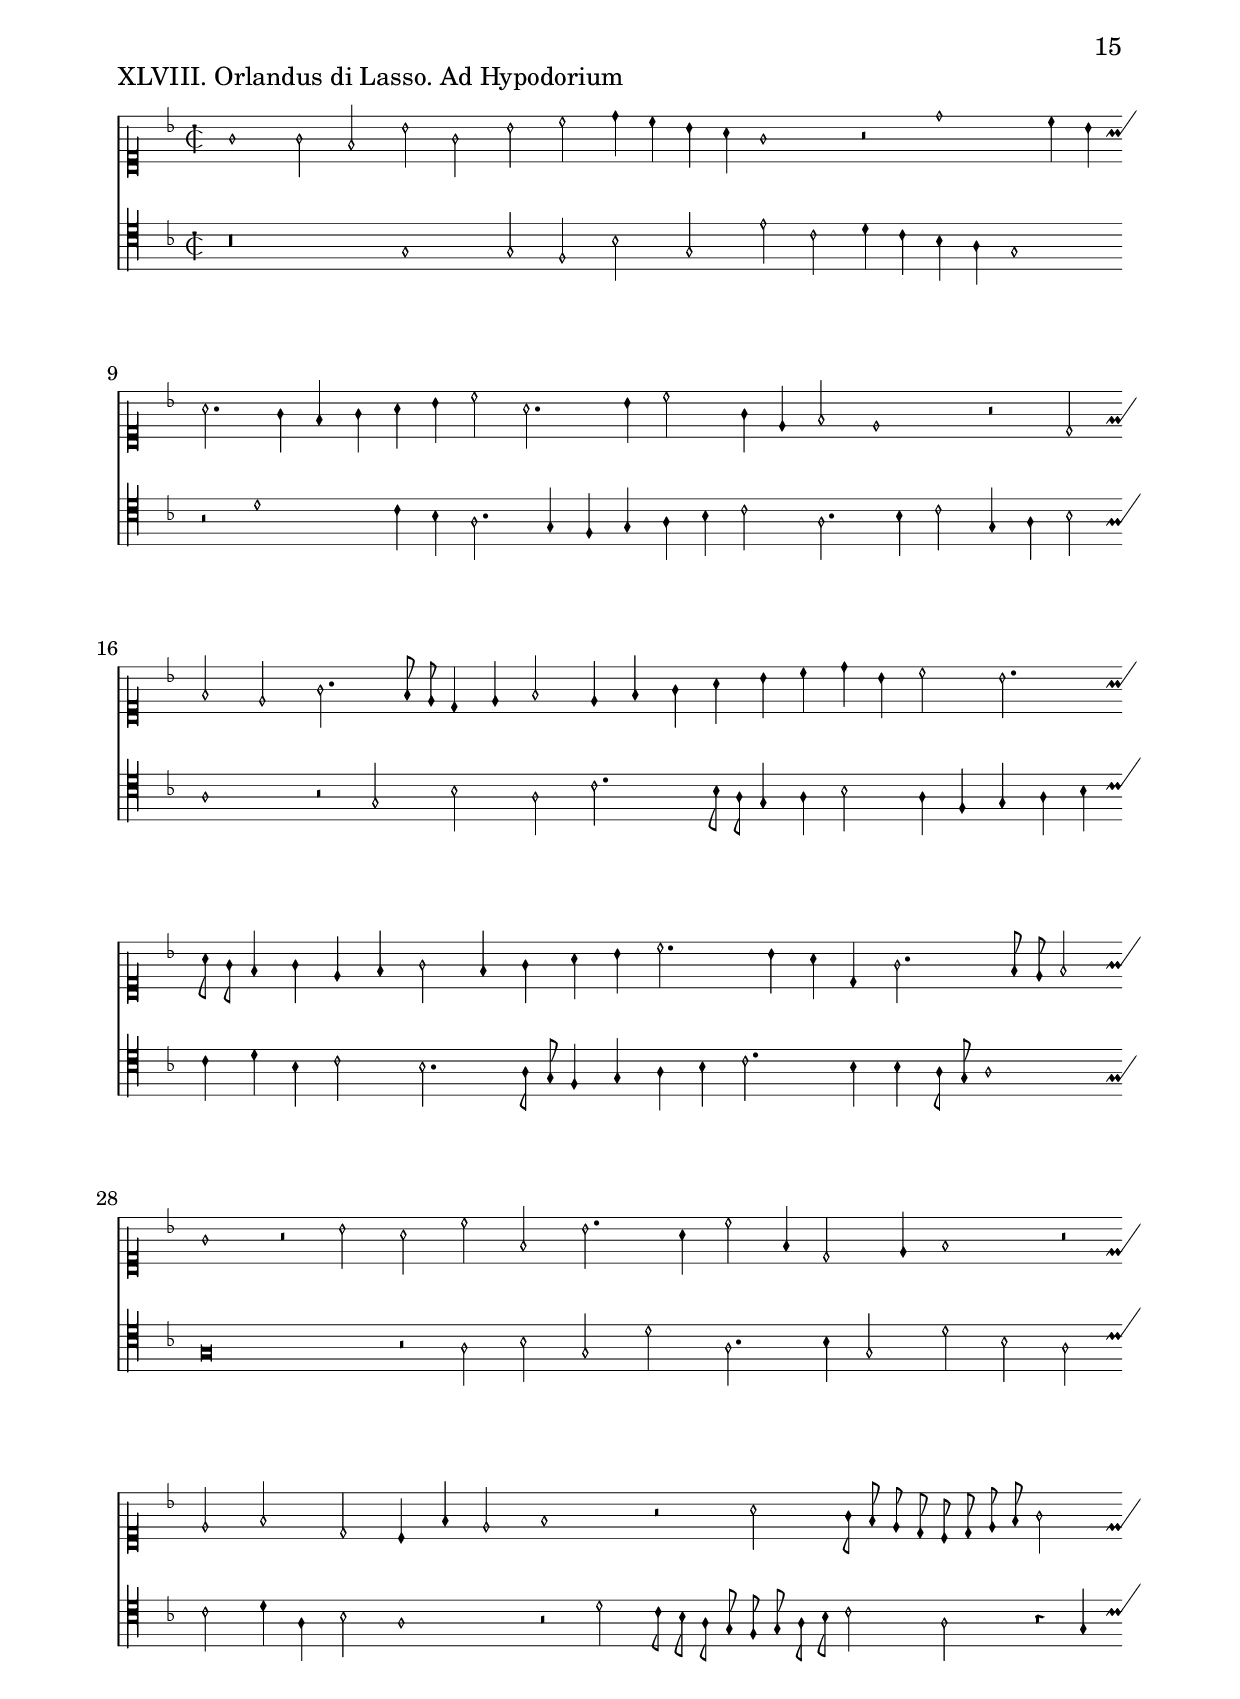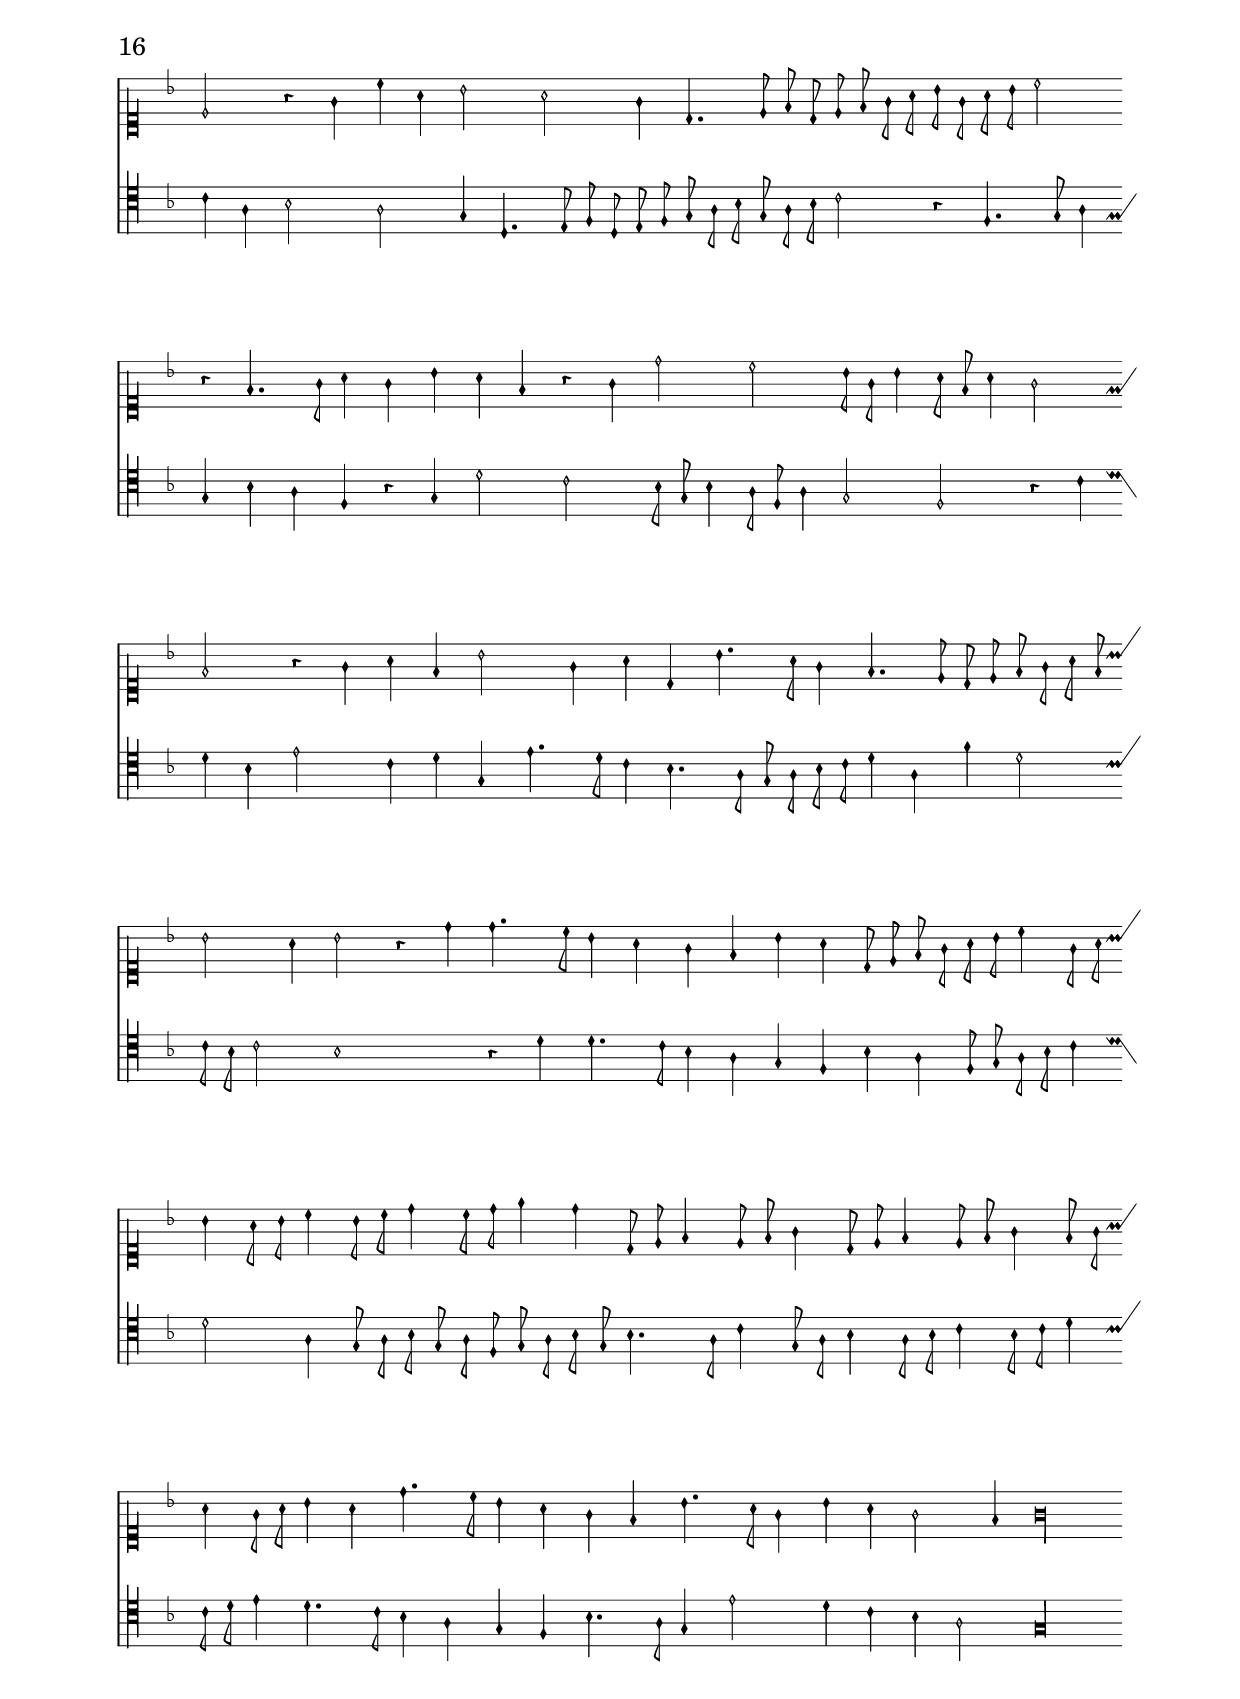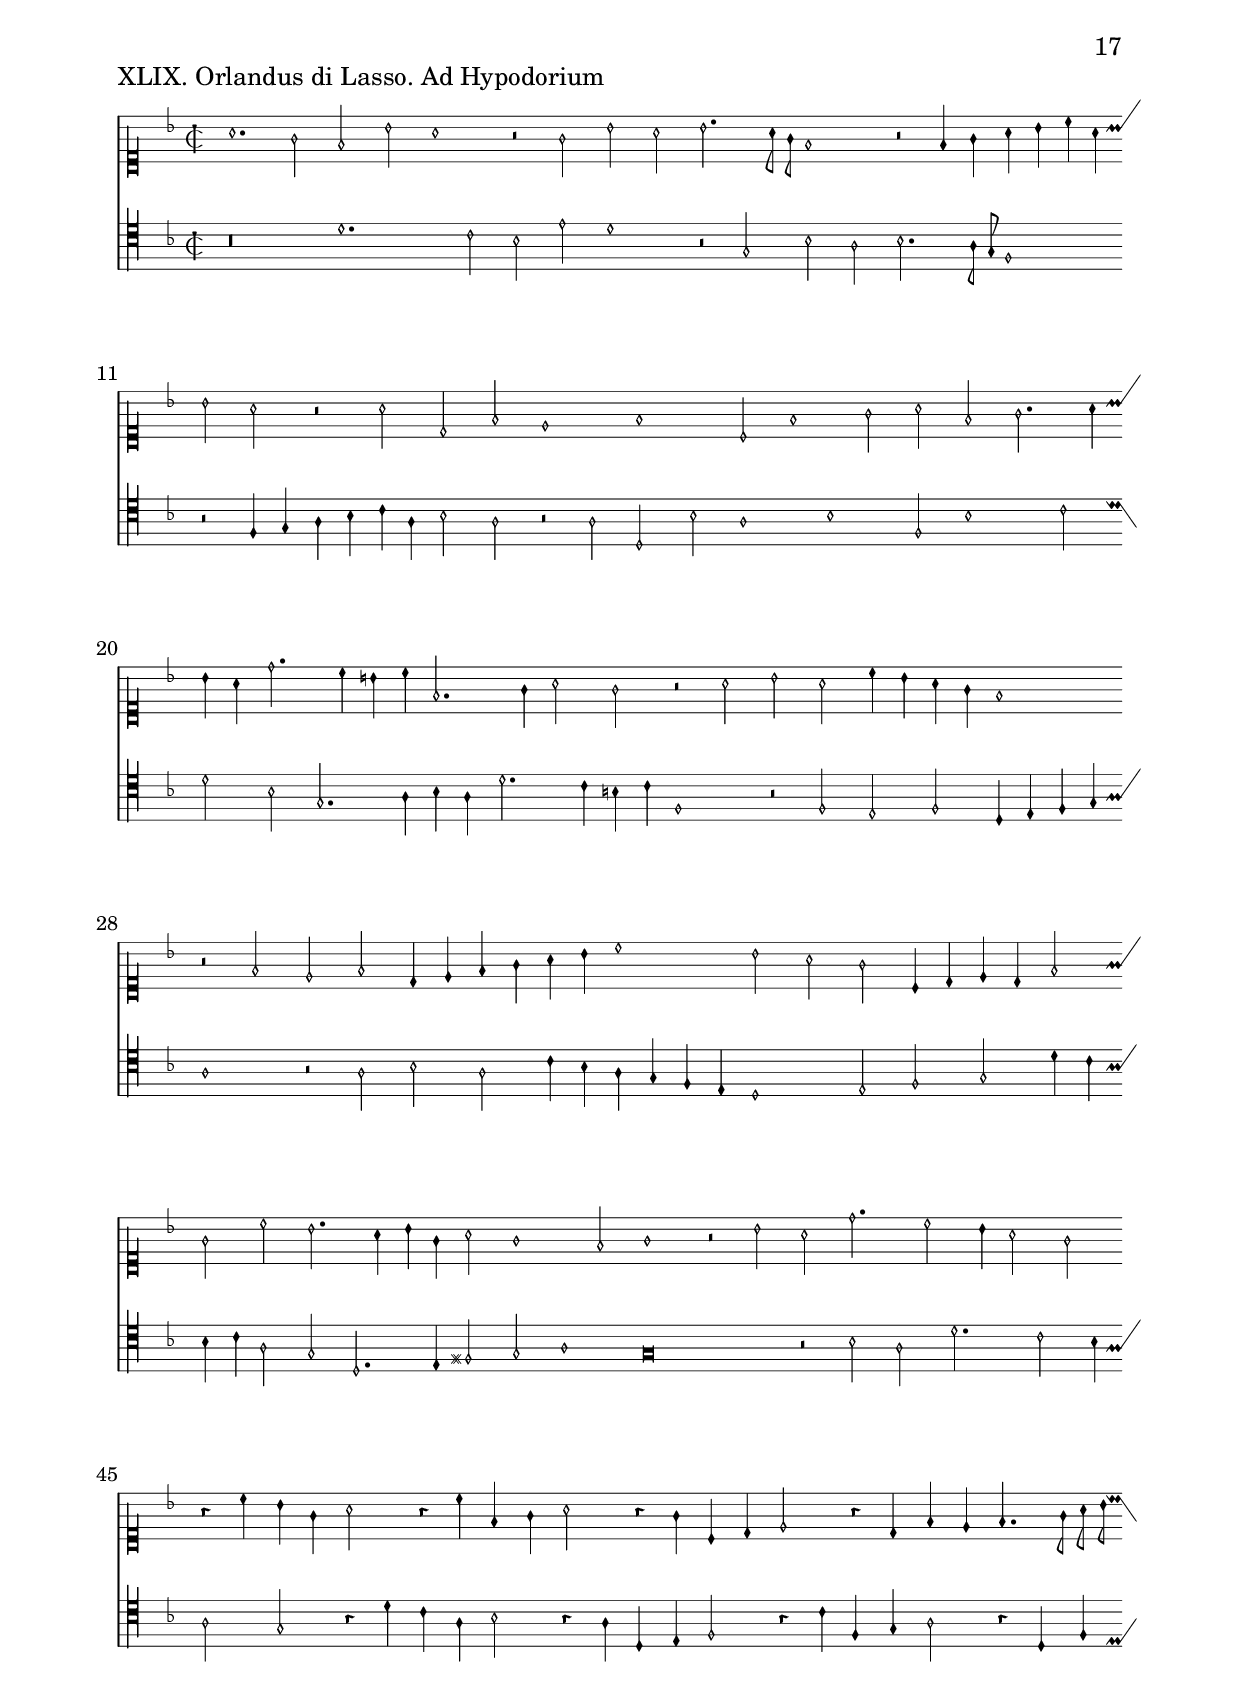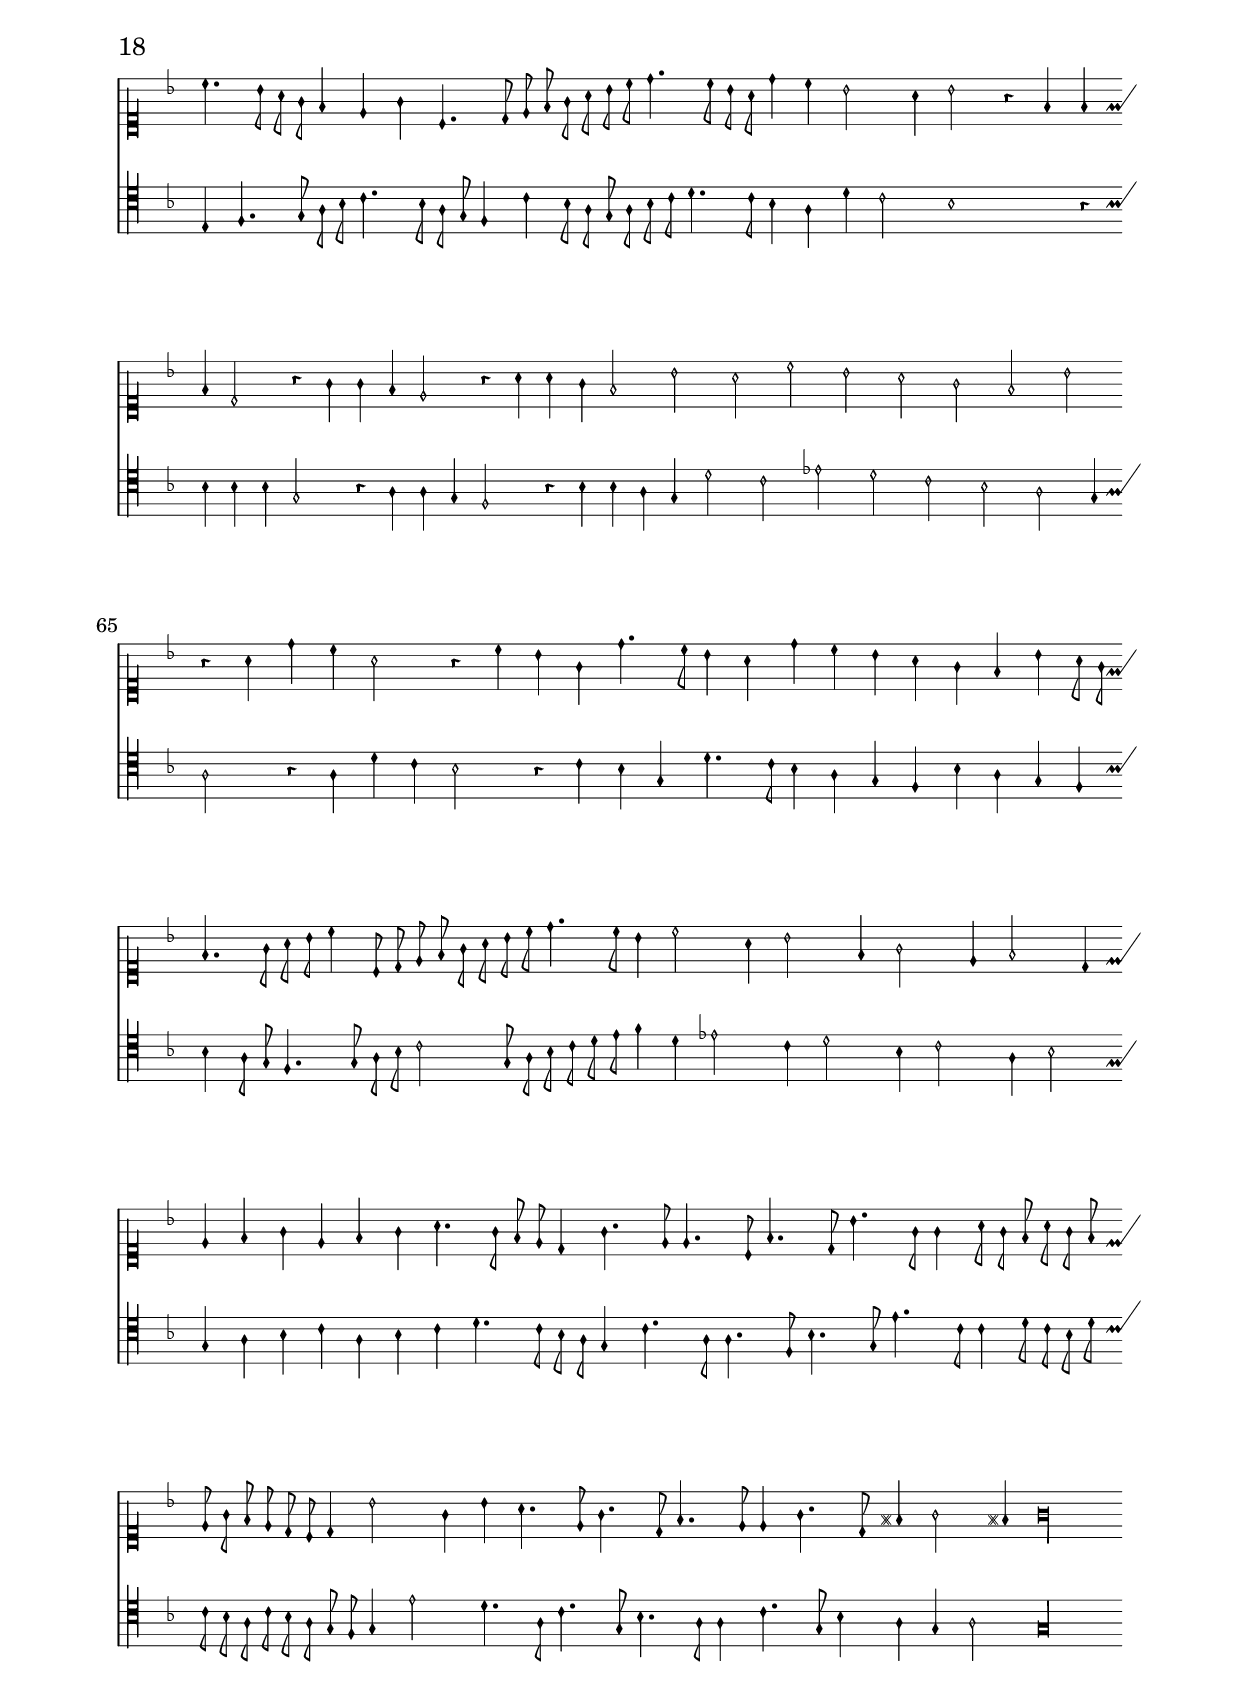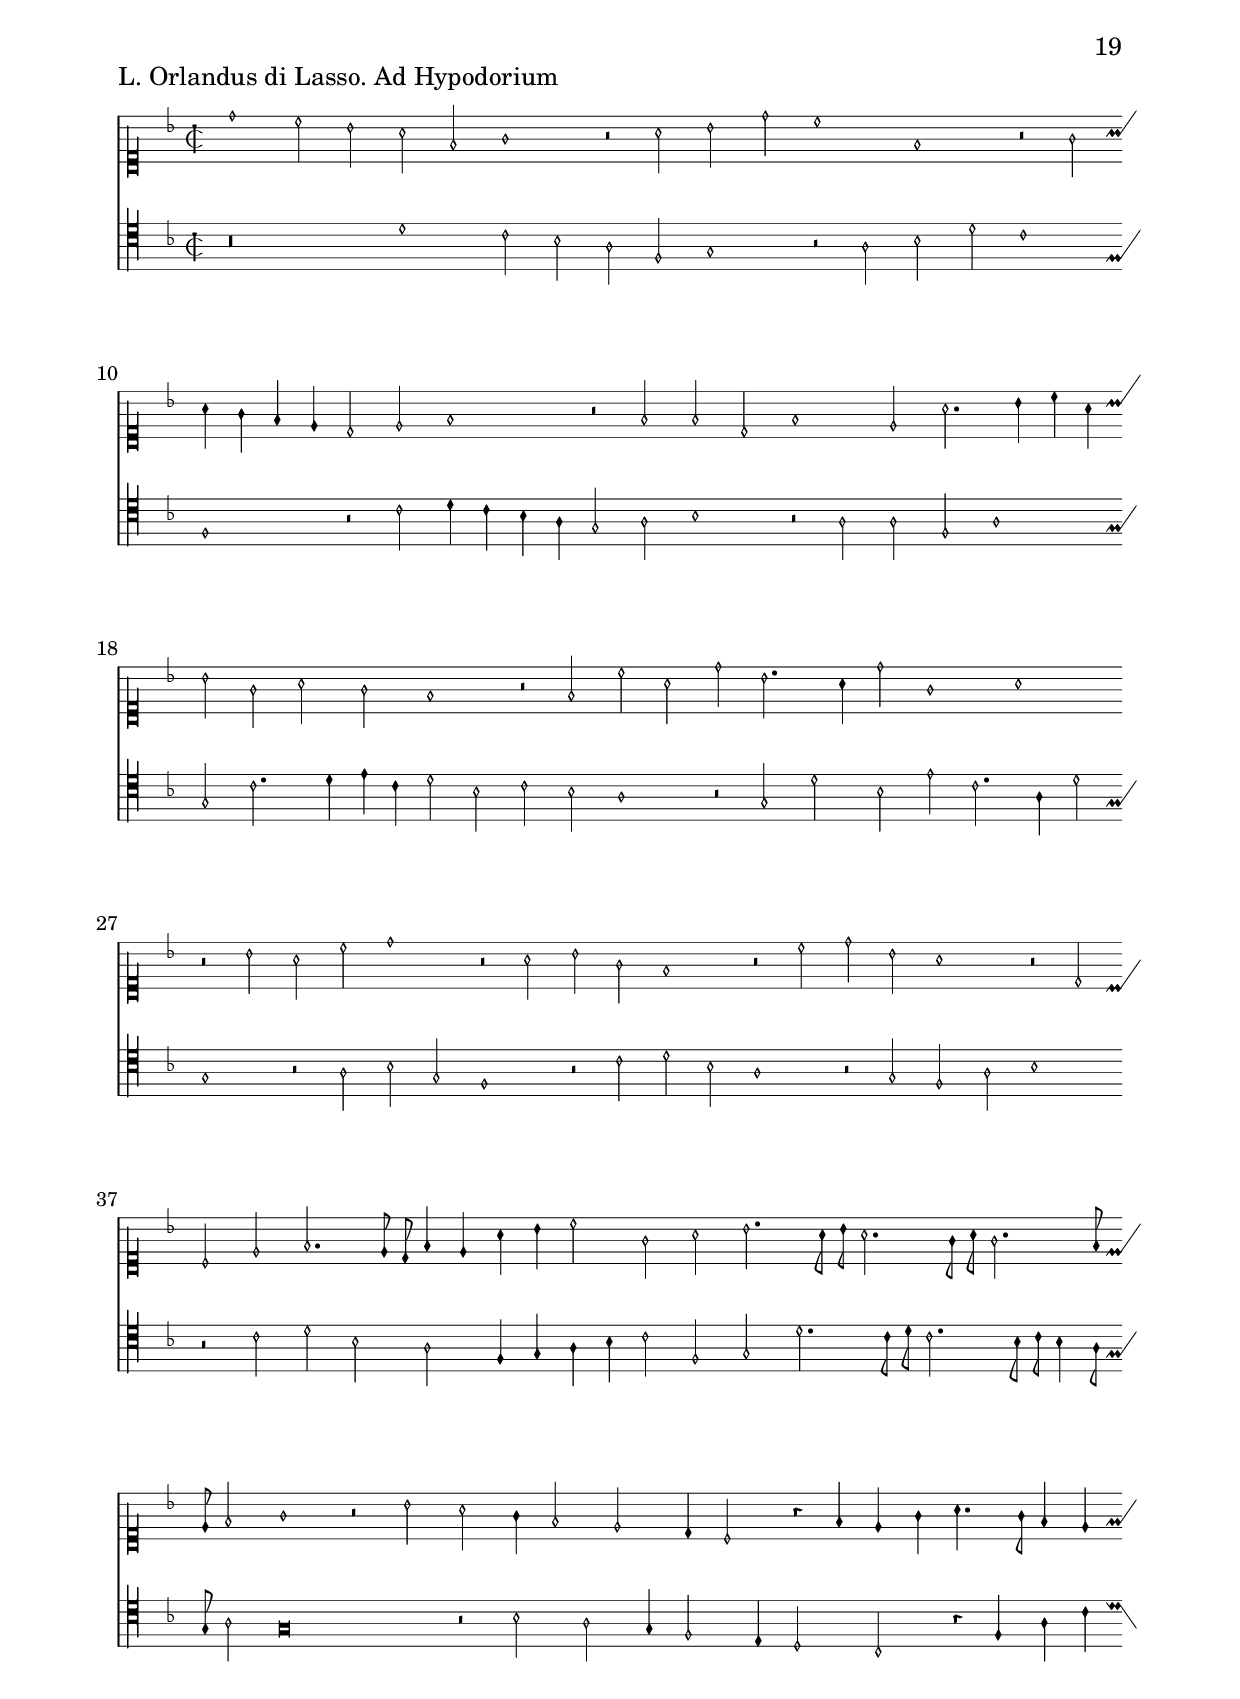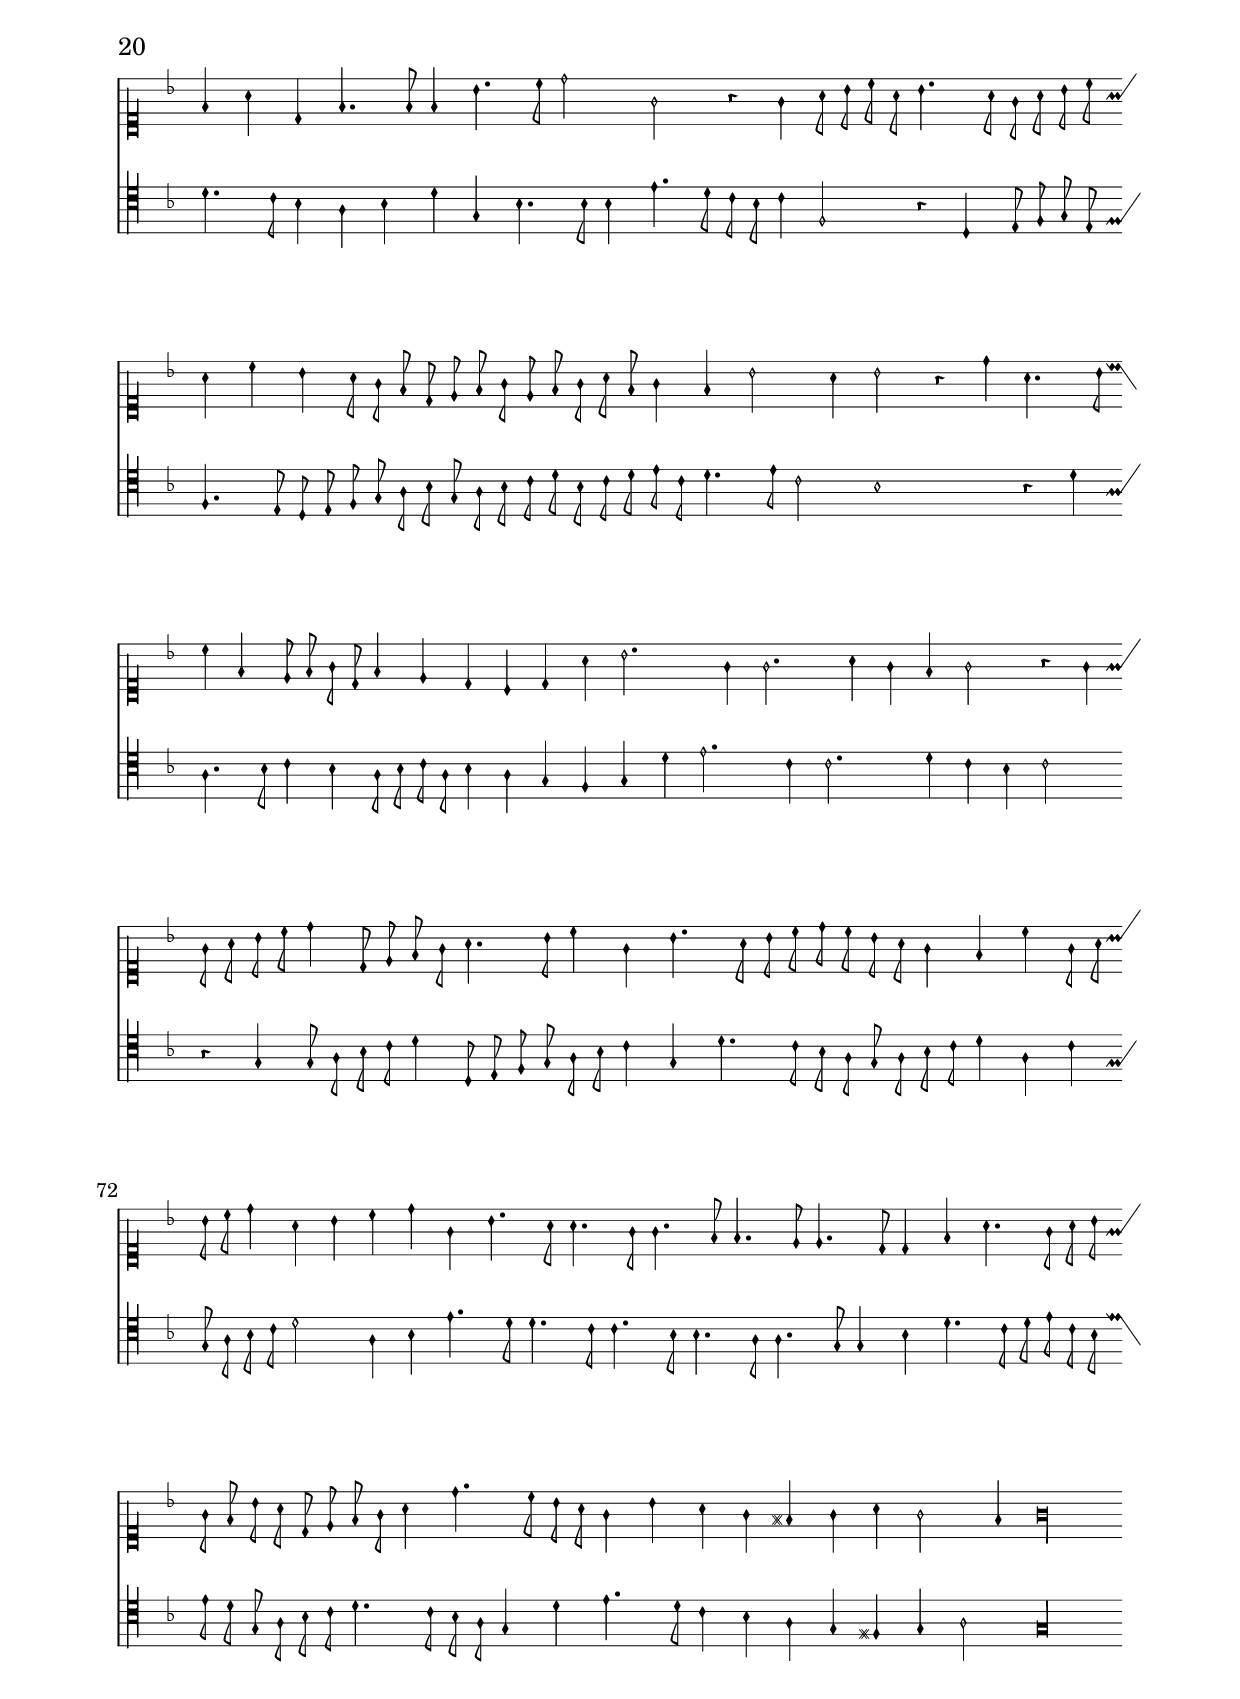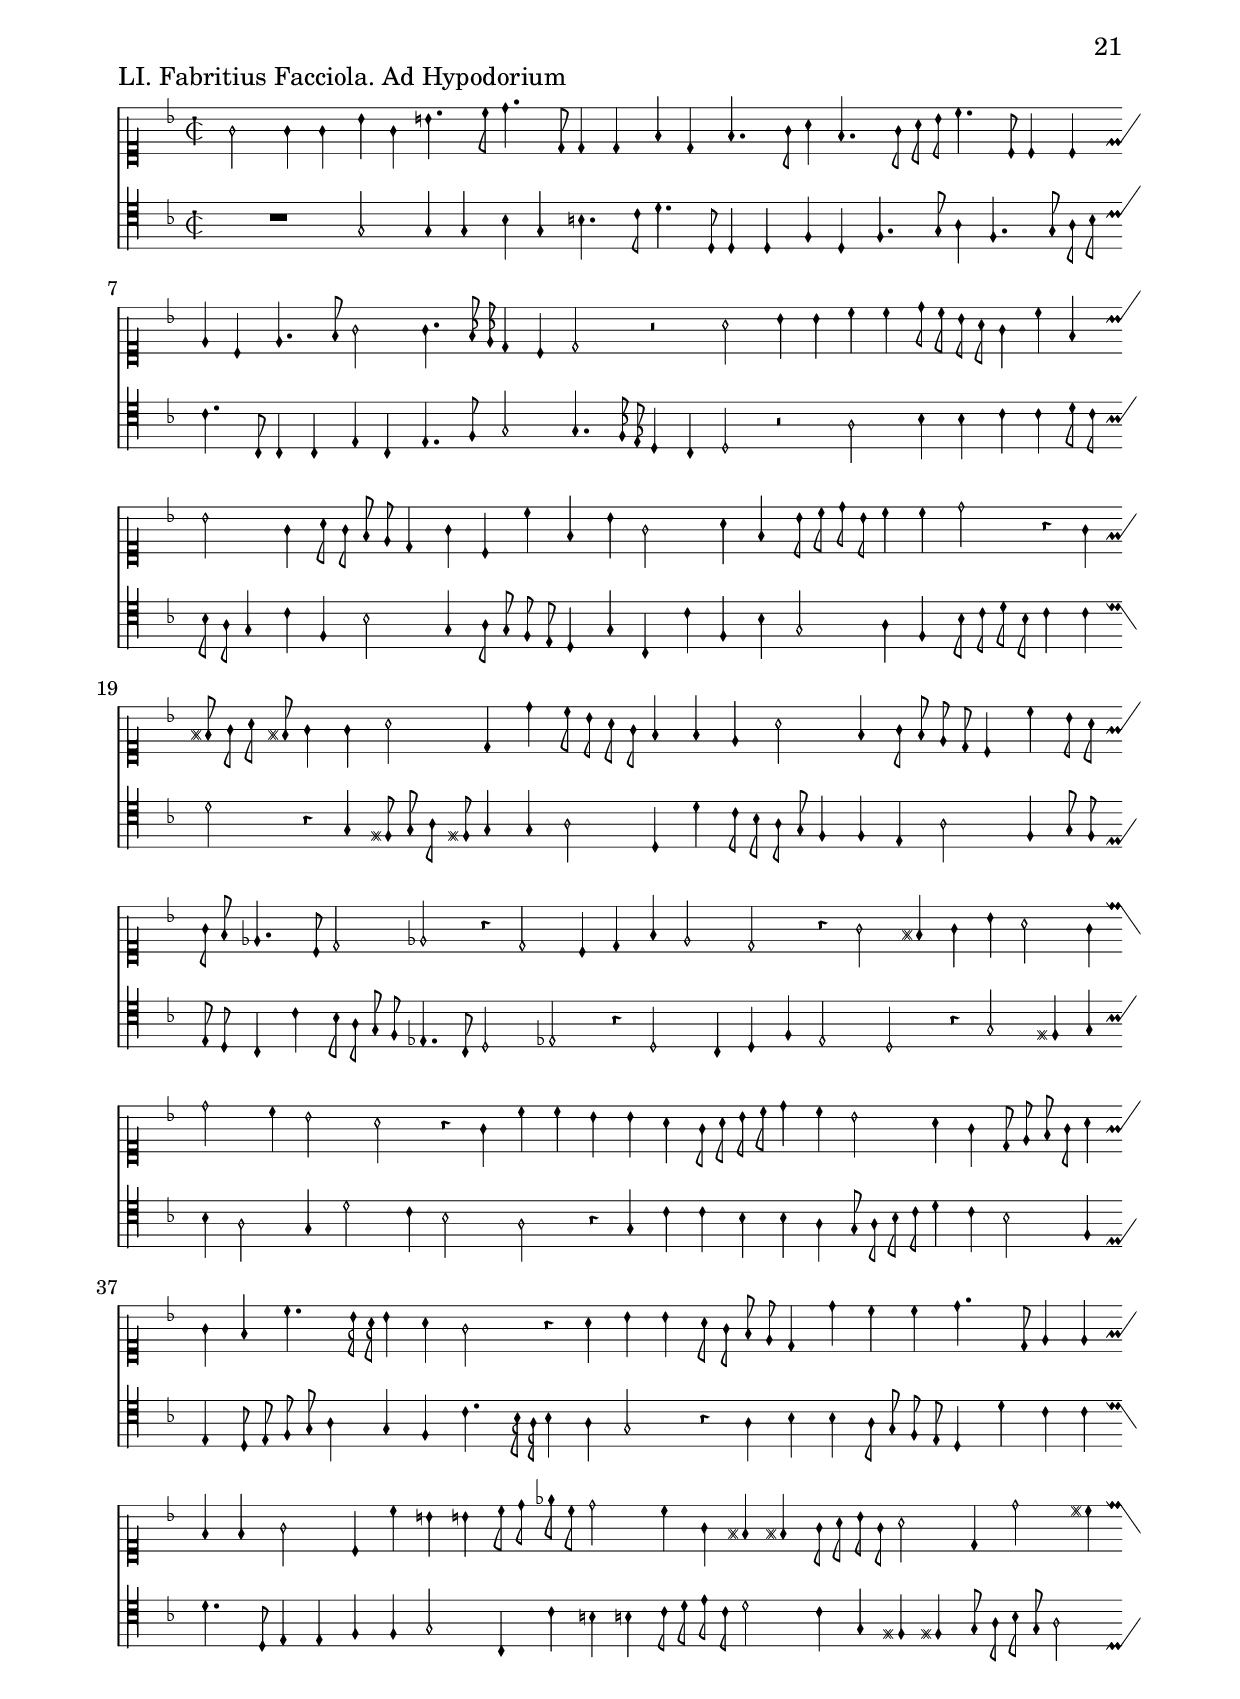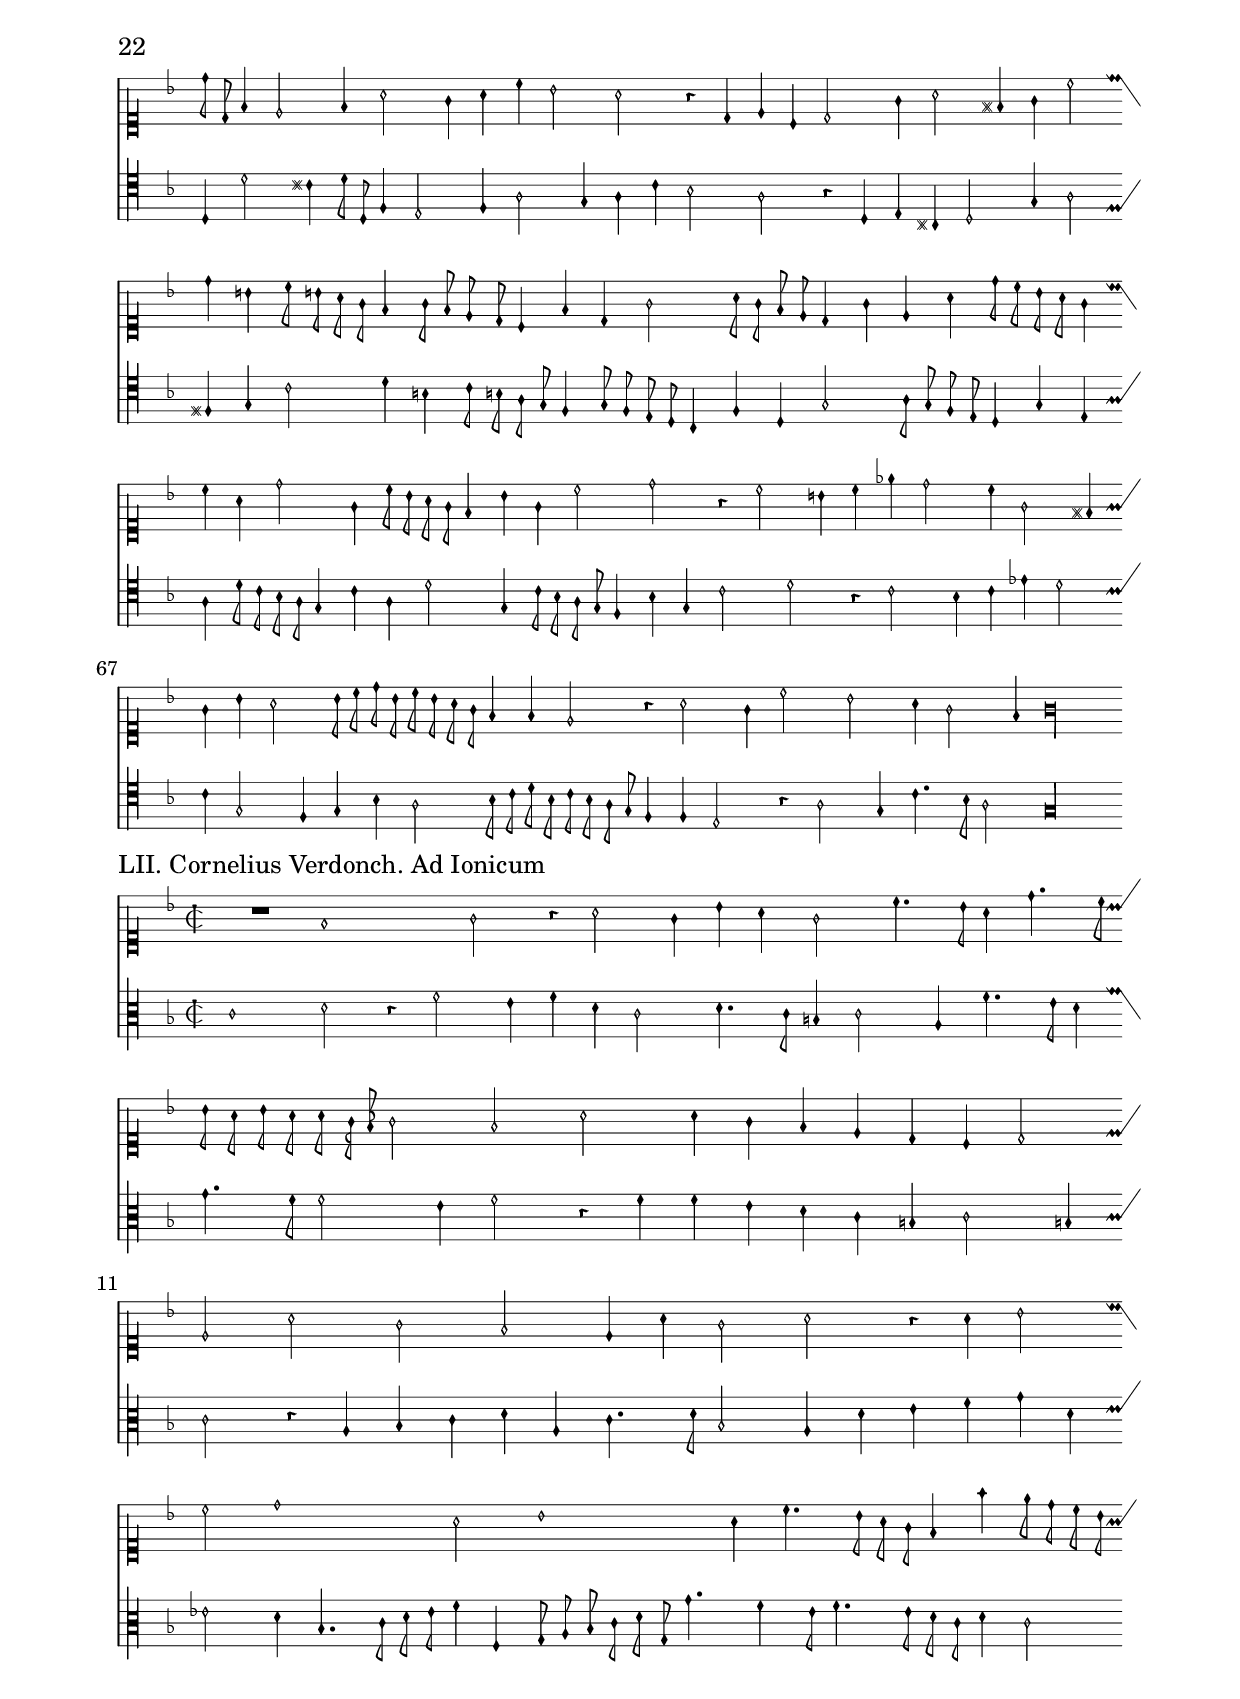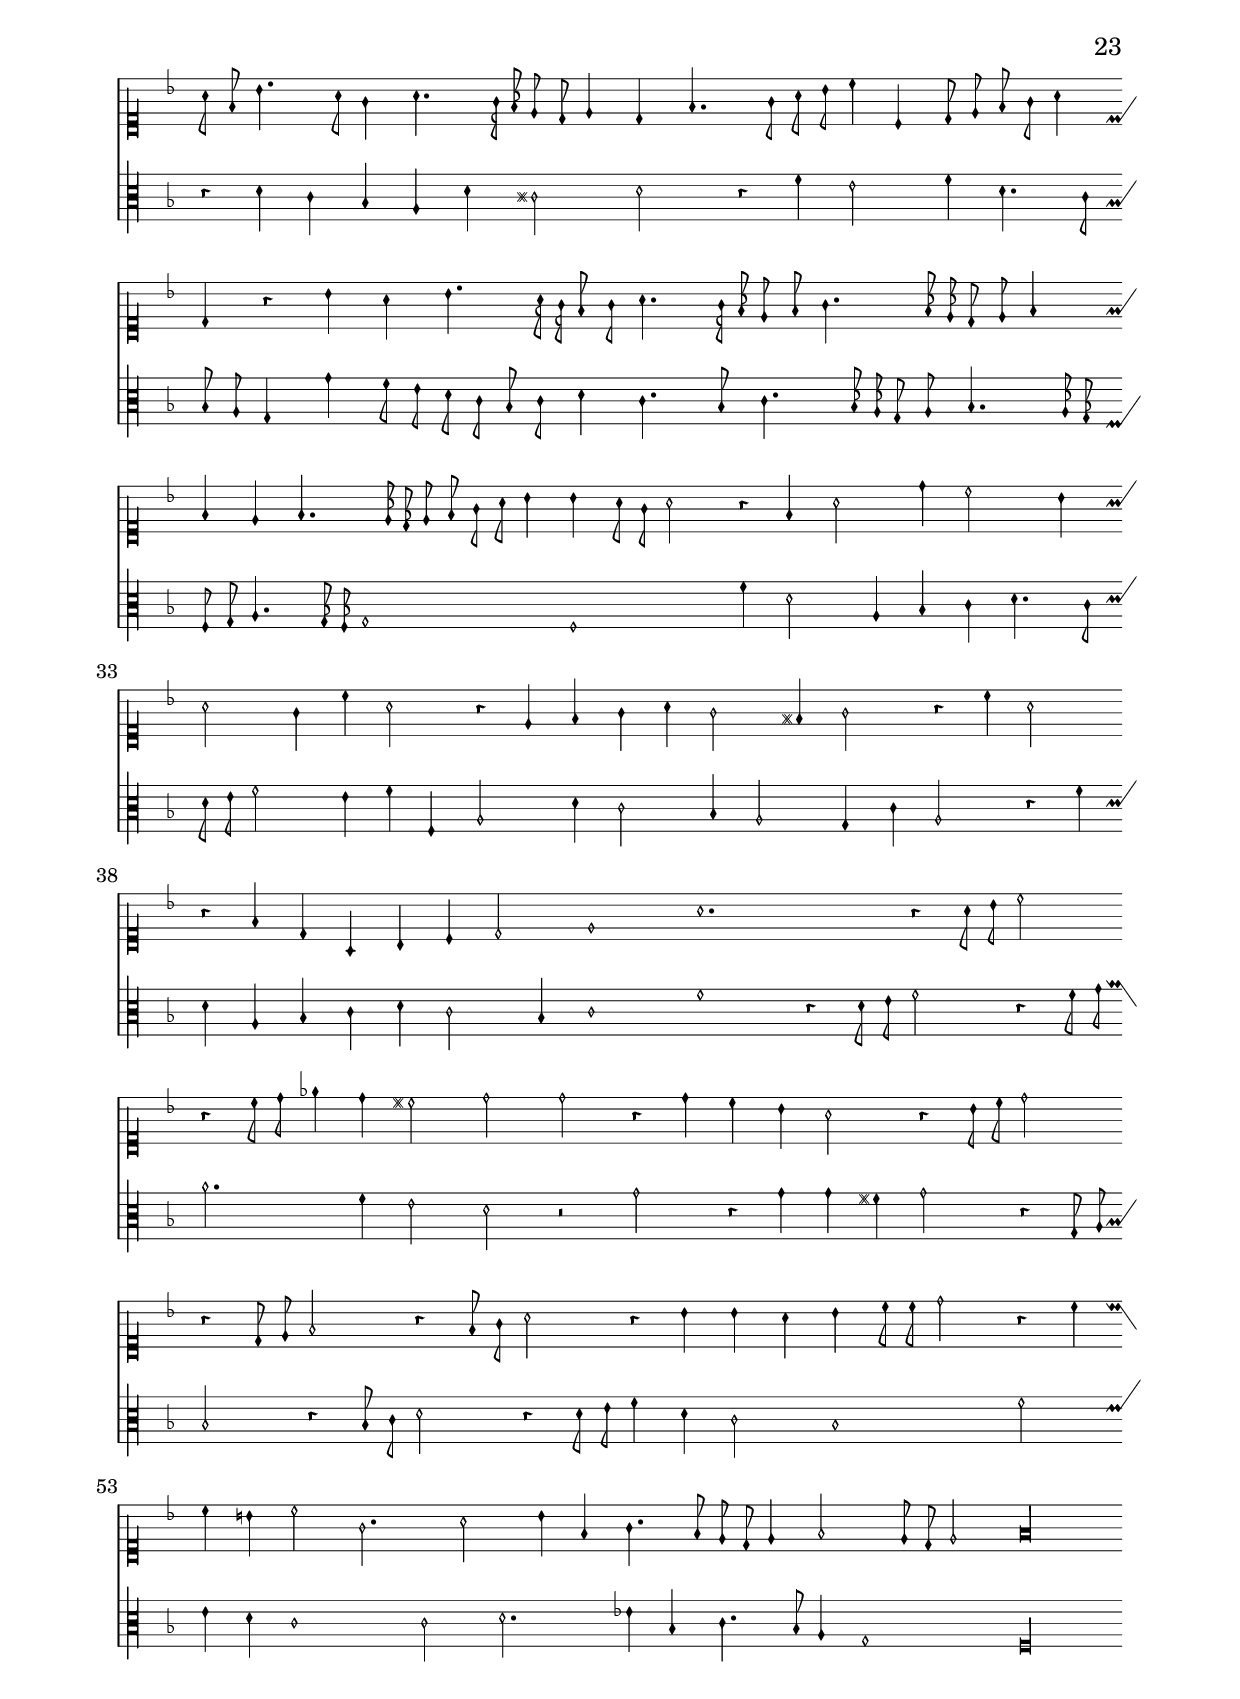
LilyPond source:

\version "2.8.8"

#(set-global-staff-size 22)

\paper {   
  #(set-paper-size "a4")
  ragged-last-bottom = ##f
  first-page-number = #0
  print-page-number = ##t
  page-top-space = 0\mm
  line-width = 17\cm
  top-margin = 10\mm
  bottom-margin = 10\mm
  after-title-space = 2\mm
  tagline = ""
 }

\header { title = \markup \center-align { 
  " " " " " " " " "Bicniorum à Setho Calvisio Musico"} 
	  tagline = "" }

\score {
	<<
 \new MensuralStaff
     \relative c' {
	\clef "petrucci-g"
	\key f \major
	\time 2/2 
	                   
	r\breve | d'1 bes2 a |   % 3
	g4 a bes c d e f d | e f g1 d2 |   % 5
	r c4 d e f g2 | d f c1 |   % 7
	r2 d f e | f bes, a1 |   % 9
	d r2 c | bes4 g bes c d e f e8 f |   % 11
	g1 r2 d | a4 bes c a bes2 c |   % 13
	bes4 g a bes c2 bes | a r4 d2 c4 bes2 |   % 15
	a d2. c4 bes a | g a bes c a bes c d |   % 17
	e d f2. e4 d1 c2 d\breve   % 19
	r2 d | bes4 c d e f2 d1  % 21
	c4 bes a c d e | f2 d4 c bes a bes c |   % 23
	d g, bes2 a4 bes2 a8 g | a1 r2 g |   % 25
	bes2. bes4 a2 c1 bes2 d c |   % 27
	bes a g f4 bes2 a2 g f4 bes2 |   % 29
	a r4 a a a f'2 | d r4 g f e d g4.  % 31
	f8 e d c bes a g f4 f'2 e2 d2 c bes a4 |   % 33
	bes1 r2 d | g f d2. c4 |   % 35
	bes a f'1 d c4 bes a\breve   % 37
	r2 d | cis! d g,4 a bes g |   % 39
	a2 b! c1 | r2 c a bes |   % 41
	g a bes d | e c4 d g,2 r4 g' |   % 43
	fis! g4. fis8 e d c bes a g f4 
	f'4. e8 d c bes4 a8 bes c d e f g4 d |   % 45
	f c es! bes d a8 bes c4 g8 a | 
	bes4 f8 g a bes c d e f g4 d8 e f e |   % 47
	d c bes a g f bes4 a g2 f4 | g\longa  }

 \new MensuralStaff
     \relative c' {
	\clef "petrucci-c3"
	\key f \major
	\time 2/2 
	                   
	d1 bes2 a | g4 a bes c d e f d |   % 3
	e f g1 d2 | r c4 d e f g2 |   % 5
	d f c1 | r2 d f e |   % 7
	f bes, a1 | d r2 c |   % 9
	bes4 g bes c d e f e8 f | g1 r2 a |   % 11
	e4 f g e f2 g | f4 d e f g g, a f |   % 13
	g c2 d4 e f g d2 c4 bes2 a d2.  % 15
	c4 bes a g2 d' | e4 f g e f g a f |   % 17
	g2 d f1 | e r2 d |   % 19
	bes4 c d e f2 g1 f4 e d a bes c |   % 21
	d e f g f2. c4 | d a bes c d2 g,4 a |   % 23
	bes c d e f d g2. f8 e f2 g1 |   % 25
	r2 d f2. f4 | e2 g2. f2 a   % 27
	g2 f e4 d2 | c bes a g |   % 29
	r4 d' d d f2 d | r4 g f e d g4. f8 e d |   % 31
	c4. d8 e4 f d2 a' | g f es!4 d c2 |   % 33
	bes\breve  | r2 d g f |   % 35
	d2. c4 bes a bes2 | g1 r2 d' |   % 37
	cis! d g,4 a bes g | a2 b! c g |   % 39
	r g' e f | d e f d |   % 41
	es! c4 d g, g' fis! g2 c,2 bes4 e c e2 |   % 43
	d4 b! c4. b8 a g f4 bes a | bes4. c8 d e f2 c8 d e f g4 |   % 45
	d f c es! bes d a8 bes c4 | 
	g8 a bes4 f8 g a bes c d e f g4 d8 e |   % 47
	f e d c bes a g4 fis! g a2 | g\longa  }

>>
\header { piece = "XLI. Orlandus de Lass. Ad Dorium" breakbefore = ##t }
\layout { 
  indent = 0.0 \mm
  system-count = #12 }
}

\score {
	<<
 \new MensuralStaff
     \relative c' {
	\clef "petrucci-g"
	\key f \major
	\time 2/2 

	r\breve | d'1 c |   % 3
	bes2 g a d1 c2 bes4 g a2 |   % 5
	r d c1. bes2 g a |   % 7
	r4 d2 c4 bes g a2 | r4 d c2 bes4 g a d2   % 9
	c4 f, d a'2 r4 d2 c4 f, d e a g f |   % 11
	d e2 a4 g f d e | r d'2 c4 f,4. d8 e2 |   % 13
	r4 d'2 c4 bes8 g a bes a2 | d,4 g4. f16 e f4 g2 r4 bes |   % 15
	bes bes a f g c d c | bes a g f g2 r4 g |   % 17
	a bes c d g,8 a bes a bes c d2 a4 f'4. e8 d4 c bes c4.   % 19
	bes8 bes2 a4 bes1 | r4 g bes c d a bes8 c d4 |   % 21
	g,2 r4 bes a8 bes g a f g e f | g a bes c d4 bes a c g bes |   % 23
	f8 g a f g a g4 d' f c bes8 c | d e d4 r g f8 d e f e c d es! |   % 25
	d bes c d c a bes c bes g a bes a f g a | 
	g4 g' f d a8 bes c a g a bes g |   % 27
	f4 a e g d f c' bes8 a | bes c d e d2 r4 d a2 |   % 29
	r4 c g2 r4 g' d2 | r4 bes f8 g a bes c4 g8 a bes c d4.   % 31
	c8 bes a d c bes a g f bes c d e f4 | 
	c8 d es! d c bes a g fis!4 g2 fis4 |   % 33
	g\longa  }

 \new MensuralStaff
     \relative c' {
	\clef "petrucci-c3"
	\key f \major
	\time 2/2 
	                   
	d1 c | bes2 g a a' |   % 3
	g1 f2 d | e1 r2 d |   % 5
	c bes4 g a2 a'4 g | f2 d e d4 c |   % 7
	bes g a2 r d4 c | bes g a a' g2 f4 d |   % 9
	eis2 d2. c4 bes g | a2 d c bes2.  % 11
	g4 a2 r4 a'2 g4 | f d e2 r4 d2 c4 |   % 13
	f4. d8 e2 r4 d2 c4 | bes4. g8 a2 g1 |   % 15
	r4 d' d d c a bes f' | g f es! d c bes c2 |   % 17
	r4 g a bes c d g,8 a bes a | bes c d2 a4 f'4. e8 d4 c |   % 19
	d es! c2 bes r4 g | bes c d a bes8 c d4 g,2 |   % 21
	r g' f8 d es! c d bes c a | g2 r4 g' f8 d e f e c d es! |   % 23
	d bes c d c a bes c bes g a bes a f g a | 
	g4 g' f8 d es! c d4 c8 a c4 bes8 g |   % 25
	bes4 a8 g a4 g8 f g4 f8 g d'4 e8 f | 
	e4 c r g' f8 d e f e c d es! |   % 27
	d bes c d c a bes c bes g a bes a f g a | g2 r4 g' d2 r4 f |   % 29
	c2 r4 c g2 r4 g' | d2 r4 f c8 d e f g4 g,8 a |   % 31
	bes c d c bes a d c bes a g f bes c d e | 
	f4 c8 d es! d c bes a4 g a2 |   % 33
	g\longa  }
>>
\header { piece = "XLII. Orlandus. Ad Dorium" breakbefore = ##t }
\layout { 
  indent = 0.0 \mm
  system-count = #12 }
}

\score {
	<<
 \new MensuralStaff
     \relative c' {
	\clef "petrucci-g"
	\key f \major
	\time 2/2 

	r\breve | d'1 c2 d |   % 3
	bes4 c d e f2 d | g f4 e d1 |   % 5
	r2 g, c b! | c e2. f4 d2 |   % 7
	a2. bes4 c a bes c | d e f d e f g2 |   % 9
	d4 b! c2 a4 f'2 e4 | d4. bes8 d4 c a d bes d2   % 11
	c8 bes c2 d f | e4 f d e f e d c |   % 13
	bes1 r2 bes | a bes g4 a bes c |   % 15
	d4. c8 bes a bes4 a c2 g4 | bes e d bes d2 a4 c |   % 17
	d8 c bes a g4 a2 f g4 | a2 f'2. e4 d c |   % 19
	bes a g1 f2 | g bes c8 a bes c d2 |   % 21
	r f e c | g'2. f8 e d2 e |   % 23
	f c r es! | d1 bes4 d c a |   % 25
	c g r d' c a f'2 | e d cis! d |   % 27
	r4 a a a c2. bes8 a | g2 a bes c |   % 29
	d g,4 a bes a d e | f e d c d e f e |   % 31
	d c bes2. a8 g a2 | bes d c4 bes a2 |   % 33
	r c bes4 a g bes | a g f2 g r4 c |   % 35
	d e f c4. d8 e f g4 g,8 a | bes c d e f4 c4. d8 e f g4 d2  % 37
	bes2 a4 c2 d8 e f d | e4 a, bes d cis! d g, cis |   % 39
	b! c f,2 r4 a bes8 c d e | f4 d g4. f8 e d c bes a4 f4.  % 41
	g8 a bes c4 g8 a bes c d e f4 d | cis4. d8 b!4. cis8 a4 g a2 |   % 43
	g\longa }

 \new MensuralStaff
     \relative c' {
	\clef "petrucci-c3"
	\key f \major
	\time 2/2 
	                   
	d1 c2 d | bes4 c d e f2 d |   % 3
	g f4 e d1 | r2 d g fis! |   % 5
	g e2. f4 d2 | a2. bes4 c a bes c |   % 7
	d e f d e f g2. f8 e d2 c4 d e f |   % 9
	g2 e4 f2 d4 a'2 | fis!4 g2 e4 fis!2 g |   % 11
	e1 d | r2 bes a bes |   % 13
	g4 a bes c d2. e4 | f2 d es! d4 c |   % 15
	bes2 d2. a4 c2 | g g'2. d4 f2 |   % 17
	bes, c d bes | f'2. e4 d c bes a |   % 19
	g a bes c a1 | g r2 bes |   % 21
	c8 a bes c d2 r f | e c g'2. f8 e |   % 23
	d2 e f c | r g' f4 d f2 |   % 25
	e d4 bes f'2 r4 d | c a f'2 e d |   % 27
	cis! d r4 a a a | c2. bes8 a g2 a |   % 29
	bes c d bes4 c | d c f2. e4 d c |   % 31
	bes c d e c1 | bes r2 d |   % 33
	c4 bes a2 r4 f' e d | c2 r4 d c bes a2 |   % 35
	r4 c d e f c4. d8 e f | g4 d4. e8 f g a2 e4 g |   % 37
	fis! g d fis e f bes, d | cis! d g,8 a bes g a4 bes c!2 |   % 39
	r4 a bes8 c d e f4 d g2 | d4 g4. f8 e d c4 f4. e8 d c |   % 41
	bes4 f8 g a bes c4 g8 a bes c d e f g | 
	a4. fis!8 g4. e8 fis!4 g2 fis4 |   % 43
	g\longa }

>>
\header { piece = "XLIII. Orlandus. Ad Dorium" breakbefore = ##t }
\layout { 
  indent = 0.0 \mm
  system-count = #12 }
}

\score {
	<<
 \new MensuralStaff
    \relative c' {
	\clef "petrucci-g"
	\key f \major
	\time 2/2 
	                   
	r\breve   % 3
	r2 g'2. a4 bes c |   % 5
	d e f d | e f g d2  % 7
	e4 f c | d bes c a |   % 9
	g a bes c | d bes c8 bes a g |   % 11
	f4 f'2 e4 | f d c bes |   % 13
	a8 bes c a bes4 a | g c2 d4 |   % 15
	e d2 c8 bes | a4 d c bes |   % 17
	a f'2 e4 | f d4. c8 bes a |   % 19
	g4 g'2 f4 | g d4. c8 a bes |   % 21
	c a bes4 a d4. e8 f4 d c4.  % 23
	bes8 a2 g2 f4 g g' |   % 25
	f e2 d4 | e8 d c bes a bes c4.  % 27
	bes8 a2 g4 | g' f e d2  % 29
	c4. bes8 a4 | g f2 e8 d |   % 31
	e f g2 f4 | g8 a bes c d e f d |   % 33
	e f g2 f4 | e d2 c4 |   % 35
	d8 e f d e2 | r4 d2 c4 |   % 37
	d g, bes a | g f bes2 |   % 39
	a g4 g'2 f4 g c, |   % 41
	es! d c bes | es2 d |   % 43
	c bes | a g8 a bes c |   % 45
	d e f4 e2 | d c |   % 47
	bes4 a2 bes4 | bes g4. a8 bes c |   % 49
	d e f d e4 f4 f  f es c d    % 51
	es4. d8 bes c d4  bes c d c4.  % 53
	bes8 c d e f g4  f8 e d4. e8 f4    % 55
	e2 d  c bes4 a    % 57
	g2 f4 | g\longa }

 \new MensuralStaff
      \relative c' {
	\clef "petrucci-c3"
	\key f \major
	\time 2/2 
	                   
	g2. a4 | bes c d e |   % 3
	f d e f | g d2 e4 |   % 5
	f c d bes | c a g4. a8 |   % 7
	bes4 c d e | f g e f |   % 9
	g2 g,1 a2 |   % 11
	bes c | d e |   % 13
	f d | e f |   % 15
	g d1 e2 |   % 17
	f c | d bes |   % 19
	c a | g8 a bes c d e f d |   % 21
	e f g2 f4 | g d4. e8 f4 |   % 23
	c4. d8 bes4. c8 | a2 g |   % 25
	a bes | c d4 e2  % 27
	f4 d e2 f4 g2 |   % 29
	d4 e2 f4 | c d bes c2  % 31
	bes4 a2 | g4 g'2 f4 |   % 33
	g c, es! d | c bes es!2 |   % 35
	r4 d2 c4 | d g, bes a |   % 37
	g g'2 f4 | es! d2 bes4 |   % 39
	c d es!2 | d r4 c2  % 41
	bes4 es! d | c2 bes8 c d e |   % 43
	f g a2 g4 | f g2 g,8 a bes c    % 45
	d bes c d e f g4  f e4. f8 d4.  % 47
	es!8 c2 bes4  es! es es d    % 49
	bes c d4. c8  a bes c4 a bes    % 51
	c g g' g  g f d e    % 53
	f4. e8 c d e4  f g g, a4.  % 55
	bes8 c4 g d'  f es! d c  % 57
	bes4 a2 | g\longa }
 >>
\header { piece = "XLIV. Johan. de Antiquis. Ad Dorium" breakbefore = ##t }
\layout {
	indent = 0.0 \mm
	system-count = #12
      }
}

\score {
	<<
 \new MensuralStaff
    \relative c' {
	\clef "petrucci-g"
	\key f \major
	\time 2/2 
	                   
	r\breve |   % 3
	d'2. c4 | bes2 a |   % 5
	g g'2. f8 e f2 |   % 7
	g4 f e d | c2 d |   % 9
	b! c4. b8 | a g a4 g2 |   % 11
	r4 g' f e | f d e f |   % 13
	g e f g | f e2 d  % 15
	cis!4 d2 | r4 d2 c  % 17
	bes2 a g2 f4 |   % 19
	g2 r4 g4. a8 bes c d2 |   % 21
	r4 a4. bes8 c4. d8 e f g4 g,8 a |   % 23
	bes c d4. c8 bes a | bes a g f g a bes c |   % 25
	d e f d e f g f | e d c bes a4 g |   % 27
	a2 g4 g | bes d2 f4 |   % 29
	r c2 e g4 g, bes |   % 31
	d4. e8 f4. e8 | d4. c8 bes a bes4.  % 33
	a16 g a4 bes8 c d e | f4 c4. d8 e f |   % 35
	g4. f8 e d e2 d2 c4 |   % 37
	d f d2 | bes4 g r g' |   % 39
	e2 c4 a | r a' f2 |   % 41
	d4 bes8 c d e f4. e8 d c d c bes a |   % 43
	bes2 a | g fis!8 e fis2   % 45
	g2 r4 | d' a c bes |   % 47
	g a4. bes8 a g | f g a bes c d e f |   % 49
	g2 r4 c, | d f e2 |   % 51
	r4 d c2 | bes a |   % 53
	r4 g a c | bes a g c |   % 55
	d f e c | d2 r4 e |   % 57
	f d c a | bes c bes a |   % 59
	g g' d e | f d4. c16 bes c4 |   % 61
	d4. c8 bes4. a8 | g4 c4. bes8 a g |   % 63
	f4 bes4. c8 d4 | r g8 f e d c bes |   % 65
	a g f4 bes g | c4. bes8 a4 f' |   % 67
	d g4. f8 e4 | r c8 d e c f4 |   % 69
	f, g2 f4 | g\longa }

 \new MensuralStaff
      \relative c' {
	\clef "petrucci-c3"
	\key f \major
	\time 2/2 
	                   
	d2. c4 | bes2 a |   % 3
	g g'2. f8 e f2 |   % 5
	g4 f e d | c2 d |   % 7
	b! c4. b8 | a g a4 g2 |   % 9
	r4 g' f e | f d e f |   % 11
	g e f g | a f e d |   % 13
	r g f e | d c d8 e f d |   % 15
	e2 d | f e |   % 17
	d c | bes a |   % 19
	g1 | r4 g4. a8 bes c |   % 21
	d2 r4 a4. bes8 c4. d8 e f |   % 23
	g4 g,8 a bes c d4. c8 bes a bes a g a |   % 25
	bes c d bes c d e f | g4 e fis! g2  % 27
	f4 g2 | r4 g, bes d |   % 29
	f2 r4 c2 e2 g4 |   % 31
	g, bes d4. e8 | f4. e8 d4. c16 bes |   % 33
	c2 r4 bes8 c | d e f4 c4. d8 |   % 35
	e f g4 a4. g8 | f2 e |   % 37
	d r4 f | d bes g2 |   % 39
	r4 g' e c | a2 r4 a' |   % 41
	f d bes2 | r4 bes4. c8 d c |   % 43
	d e f e d c bes a | bes4 a8 g a2 |   % 45
	g1 | r2 g' |   % 47
	d4 f e c | d4. d8 a4 c |   % 49
	bes g a2 | r4 d e g |   % 51
	fis2 r4 a4. g16 fis g4. fis16 e fis4 |   % 53
	g2 r4 c, | d f e2 |   % 55
	r4 d c2 | bes a |   % 57
	r4 g a c | bes a g d' |   % 59
	e2 g | f e |   % 61
	d r4 g, | c2 a |   % 63
	bes g4 g'2 e2 f  % 65
	d2 es!2 c2 d  % 67
	bes2 c a2 bes  % 69
	a8 g a2 | g\longa }
 >>
\header { piece = "XLV. Ad Dorium" breakbefore = ##t }
\layout {
	indent = 0.0 \mm
	system-count = #12
      }
}

\score {
	<<
 \new MensuralStaff
    \relative c' {
	\clef "petrucci-g"
	\key f \major
	\time 2/2 

	R1 | r2 d'4. bes8 |   % 3
	c a bes g a4 a | g c4. a8 bes g |   % 5
	a bes c a bes c d bes | c4 d2 c4 |   % 7
	d8 c bes a16 g a2 | g8 a bes c a4 g |   % 9
	f bes g a4. g8 g2 fis!4 |   % 11
	g d'4. bes8 c4. a8 bes4. g8 a e |   % 13
	fis!4 g d8 e fis g | a bes c d e c d e |   % 15
	f e g4 g4. f8 | e d c d e c d e |   % 17
	f d es!4 bes4. c8 | bes4 a g2 |   % 19
	fis!4 g2 r4 | g a8 bes c a bes4 |   % 21
	a g8 a bes c d e | f d e f g4 d4.  % 23
	e8 f d e f g d | g2 f4 g8 f |   % 25
	e d cis!4 d2 | c4 d bes2 |   % 27
	a8 g a4 bes a2 bes4 g8 a bes c |   % 29
	d e f d e f g2 r4 c,4. d8 |   % 31
	e c d e f2 | e8 d c4 bes a2  % 33
	g4 g'4. f8 | e d c4. bes8 a4 |   % 35
	c a8 bes c a bes c | d4 g,8 a bes4 a |   % 37
	g2 fis!4 g8 a | bes c d2 c4 |   % 39
	bes a g bes | a4. g8 g2 |   % 41
	fis! g8 a bes g | a bes c2 bes4 |   % 43
	a d2 c4 | bes a c8 bes a g |   % 45
	f4 d fis! g | a g8 g' f4 e |   % 47
	d f8 e d c bes a | g4 g'2 f  % 49
	e4 d f | e2 d |   % 51
	c bes | a g8 a bes c |   % 53
	d4 c bes a8 g | a bes c4 bes a2  % 55
	g4 fis! g2 fis4 g\longa  % 57
      }

 \new MensuralStaff
     \relative c' {
	\clef "petrucci-c3"
	\key f \major
	\time 2/2 
	                   
	d4. bes8 c a bes g | a4 a g g' |   % 3
	e8 f g2 f4 | g8 e f4 e8 f d e |   % 5
	f d e f g e f g | a g f e16 d e4 e |   % 7
	fis! g2 fis4 | g4. e8 f d es! c |   % 9
	d4. bes8 c4. a8 | bes4. g8 a2 |   % 11
	g g'4 e | f d bes c |   % 13
	d g,8 a bes c d e | f g a f g e f g |   % 15
	a2 g8 f e d | c bes a bes c a bes c |   % 17
	d bes c d es!2 | d4 c4. bes8 a4 |   % 19
	d e8 f g e f4 | e d c d8 e |   % 21
	f d e f g e f e | d4 c8 d e f g4 |   % 23
	d4. bes8 c a bes4. g8 a4 d b! |   % 25
	c a bes g | a bes g8 a bes c |   % 27
	d e f4 g2 | f4 g4. f8 es!4 |   % 29
	d4. bes8 c d e f | g e f4. g8 a f |   % 31
	g a d,4. e8 f g | a2 g |   % 33
	f4 g4. f8 e d | c4. bes8 a g f4 |   % 35
	f'4. g8 a f g e | f d es! c d bes c a |   % 37
	bes4 a2 g4 | g'2 f4 e |   % 39
	d f e d | c bes2 a   % 41
	g2 g' f4 e d8 e |   % 43
	f e d c bes4 a | g8 g' f4 e8 d f e |   % 45
	d c bes4 a g8 g' | f4 e d c |   % 47
	bes8 c d c bes a g4 | c2 bes |   % 49
	a4 g8 a bes c d bes | c d e f g a bes2  % 51
	a2 g fis!4 g2 |   % 53
	f4 e d f2 e4 d c |   % 55
	bes4. c8 d4 bes | a2 g\longa  % 57
      }
 >>
\header { piece = "XLVI. Tarquinius Papa. Ad Dorium" breakbefore = ##t }
\layout {
	indent = 0.0 \mm
	system-count = #12
      }
}

\score {
	<<
 \new MensuralStaff
    \relative c'' {
	\clef "petrucci-c1"
	\time 2/2 
	                   
	a2 a4 a | d d,8 e f g a b |   % 3
	c4. b16 a g4. a8 | b c d4. c16 b a4.  % 5
	b8 c a b2 | a4 d2 cis!4 |   % 7
	d e f2 | e4 a,2 b  % 9
	c4. a8 d4. b8 e4. d8 c b |   % 11
	a c b a g a4 g8 | a4. g8 f4 f |   % 13
	e1 | r4 d d d |   % 15
	a' a,8 b c d e f | g4. f16 e d4. e8 |   % 17
	f4 e8 d e2 | d8 e f g a4. g16 f |   % 19
	e4 a2 f4 | g2 a2.  % 21
	f4 e2 | d4 a' f8 g a f |   % 23
	g4 f8 g e a4 g8 | a4 f e r8 a |   % 25
	g4 e f g | a4. g8 f4 f |   % 27
	e a,8 b c d e f | g4 d8 e f g a b |   % 29
	c4. b16 a g4 a | f a2 gis!4 |   % 31
	a r8 a f g a f | g4 f8 g e a4 g8 |   % 33
	a4 f e r8 a | g4 e f g |   % 35
	a4. g8 f4 f | e2 f |   % 37
	d e | f4 e8 d e2 |   % 39
	d1 \time 3/2 | 
	a' a d |   % 41
	c2 b a g f1 | e a2 b c a |   % 43
	g c1 a d b1 c a2 |   % 45
	b a1 a2 gis!1 | a1. g2 e1 |   % 47
	f e\breve  | d\longa }

 \new MensuralStaff
     \relative c {
	\clef "petrucci-c4"
	\time 2/2 
	                   
	R1 | d2 d4 d |   % 3
	a' a,8 b c d e f | g4. f16 e d4. e8 |   % 5
	f g a2 gis!4 | a f e2 |   % 7
	d4 a'2 b4 | c2 d |   % 9
	e f4. d8 | g4. e8 a4. g8 |   % 11
	f e d c b a b4 | a d, d d |   % 13
	a' a,8 b c d e f | g4. f16 e d4. e8 |   % 15
	f4. e16 d c4. d8 | e f g4. f16 e d2  % 17
	a'4 a a | d d,8 e f g a b |   % 19
	c2 d | b4 c2 a  % 21
	d2 cis!4 | d2. d4 |   % 23
	b8 c d b c4 b | a r8 d c4 a |   % 25
	b c d b | a d,8 e f g a b |   % 27
	c4. b8 a4 a | g8 a b c d4 a4.  % 29
	b8 c d e4 c | d2 b |   % 31
	a r4 d | b8 c d b c4 b |   % 33
	a r8 d c4 a | b c d b |   % 35
	a d,8 e f g a b | c4 a2 bes!  % 37
	g2 a4 | d, d'2 cis!4 |   % 39
	d1 \time 3/2 | 
	r\breve. |   % 41
	a1 a d | c2 b a g f1 |   % 43
	e f d | g e f |   % 45
	d e\breve  | a1. b2 c a1  % 47
	d1 d2 cis!1 | d\longa }
 >>
\header { piece = "XLVII. Casparus Försterus. Ad Dorium" breakbefore = ##t }
\layout {
	indent = 0.0 \mm
	system-count = #12
      }
}

\score {
	<<
 \new MensuralStaff
     \relative c'' {
	\clef "petrucci-c1"
	\key f \major
	\time 2/2 
	                   
	g1 g2 f | bes g bes c |   % 3
	d4 c bes a g1 | r2 d'1 c4 bes |   % 5
	a2. g4 f g a bes | c2 a2. bes4 c2 |   % 7
	g4 e f2 e1 | r2 d f e |   % 9
	g2. f8 e d4 e f2 | e4 f g a bes c d bes |   % 11
	c2 bes2. a8 g f4 g | e f g2 f4 g a bes |   % 13
	c2. bes4 a d, g2. f8 e f2 g1 |   % 15
	r2 bes a c | f, bes2. a4 c2 |   % 17
	f,4 d2 e4 f1 | r2 e f d |   % 19
	c4 f e2 f1 | r2 a g8 f e d c d e f |   % 21
	g2 e r4 g c a | bes2 a g4 d4. e8 f d |   % 23
	e f g a bes g a bes c2 r4 f,4. g8 a4 g bes a f r g |   % 25
	d'2 c bes8 g bes4 a8 f a4 | g2 f r4 g a f |   % 27
	bes2 g4 a d, bes'4. a8 g4 | f4. e8 d e f g a f bes2 a4 |   % 29
	bes2 r4 d d4. c8 bes4 a | g f bes a d,8 e f g a bes c4 |   % 31
	g8 a bes4 a8 bes c4 bes8 c d4 c8 d e4 | 
	d d,8 e f4 e8 f g4 d8 e f4 e8 f |   % 33
	g4 f8 g a4 g8 a bes4 a d4. c8 | bes4 a g f bes4. a8 g4 bes |   % 35
	a g2 f4 g\longa }

 \new MensuralStaff
     \relative c' {
	\clef "petrucci-c4"
	\key f \major
	\time 2/2 
	                   
	r\breve | g1 g2 f |   % 3
	bes g e' c | d4 c bes a g1 |   % 5
	r2 d'1 c4 bes | a2. g4 f g a bes |   % 7
	c2 a2. bes4 c2 | g4 a bes2 a1 |   % 9
	r2 g bes a | c2. bes8 a g4 a bes2 |   % 11
	a4 f g a bes c d bes | c2 bes2. a8 g f4 g |   % 13
	a bes c2. bes4 bes a8 g | a1 g\breve  % 15
	r2 a | bes g d' a2. % 17
	bes4 g2 d' bes | a c d4 a bes2 |   % 19
	a1 r2 d | c8 bes a g f g a bes c2 a |   % 21
	r4 g c a bes2 a | g4 d4. e8 f d e f g a bes g a bes |   % 23
	c2 r4 f,4. g8 a4 g bes | a f r g d'2 c |   % 25
	bes8 g bes4 a8 f a4 g2 f | r4 c' d bes e2 c4 d |   % 27
	g, e'4. d8 c4 bes4. a8 g a bes c | d4 a f' d2 c8 bes c2 |   % 29
	bes1 r4 d d4. c8 | bes4 a g f bes a f8 g a bes |   % 31
	c4 d2 a4 g8 a bes g a f g a | 
	bes g bes4. a8 c4 g8 a bes4 a8 bes c4 |   % 33
	bes8 c d4 c8 d e4 d4. c8 bes4 a | g f bes4. a8 g4 e'2 d4 |   % 35
	c bes a2 g\longa }
>>
\header { piece = "XLVIII. Orlandus di Lasso. Ad Hypodorium" breakbefore = ##t }
\layout { 
  indent = 0.0 \mm
  system-count = #12 }
}

\score {
	<<
 \new MensuralStaff
     \relative c'' {
	\clef "petrucci-c1"
	\key f \major
	\time 2/2 
     
	a1. g2 | f bes a1 |   % 3
	r2 g bes a | bes2. a8 g f1 |   % 5
	r2 f4 g a bes c a | bes2 a r a |   % 7
	d, f e1 | f c2 f1   % 9
	g2 a f | g2. a4 bes a d2.   % 11
	c4 b! c f,2. g4 | a2 g r a |   % 13
	bes a c4 bes a g | f1 r2 f |   % 15
	e f d4 e f g | a bes c1 bes2 |   % 17
	a g c,4 d e d | f2 g c bes2.   % 19
	a4 bes g a2 g1 f2 g1 |   % 21
	r2 bes a d2. c2 bes4 a2 g |   % 23
	r4 c bes g a2 r4 c | f, g a2 r4 g c, d |   % 25
	e2 r4 d f e f4. g8 | a bes c4. bes8 a g f4 e g c,4.  % 27
	d8 e f g a bes c d4. c8 bes a d4 | c bes2 a4 bes2 r4 f |   % 29
	f f d2 r4 g g f | e2 r4 a a g f2 |   % 31
	bes a c bes | a g f bes |   % 33
	r4 a d c a2 r4 c | bes g d'4. c8 bes4 a d c |   % 35
	bes a g f bes a8 g f4. g8 | a bes c4 c,8 d e f g a bes c d4. c8 |   % 37
	bes4 c2 a4 bes2 f4 g2 e4 f2 d4 e f g |   % 39
	e f g a4. g8 f e d4 g4. e8 e4. c8 f4. d8 bes'4. g8 g4 |   % 41
	a8 g f a g f e g f e d c d4 bes'2
	g4 bes a4. e8 g4. d8 f4.  % 43
	e8 e4 g4. d8 fis!4 g2 fis4 | g\longa  }

 \new MensuralStaff
     \relative c {
	\clef "petrucci-c4"
	\key f \major
	\time 2/2 
	                   
	r\breve | d'1. c2 |   % 3
	bes e d1 | r2 g, bes a |   % 5
	bes2. a8 g f1 | r2 f4 g a bes c a |   % 7
	bes2 a r a | d, bes' a1 |   % 9
	bes f2 bes1 c2 d bes |   % 11
	g2. a4 bes a d2. c4 b! c f,1 |   % 13
	r2 f e f | d4 e f g a1 |   % 15
	r2 a bes a | c4 bes a g f e d1   % 17
	e2 f g | d'4 c bes c a2 g |   % 19
	d2. e4 fis!2 g | a1 g\breve  % 21
	r2 bes | a d2. c2 bes4 |   % 23
	a2 g r4 d' c a | bes2 r4 a d, e f2 |   % 25
	r4 c' f, g a2 r4 d, | f e f4. g8 a bes c4. bes8 a g |   % 27
	f4 c' bes8 a g a bes c d4. c8 bes4 | a d c2 bes1 |   % 29
	r4 bes bes bes g2 r4 a | a g f2 r4 bes bes a |   % 31
	g d'2 c es! d2 c2 bes a g4 |   % 33
	a2 r4 a d c bes2 | r4 c bes g d'4. c8 bes4 a |   % 35
	g f bes a g f bes a8 g | f4. g8 a bes c2 g8 a bes c d e |   % 37
	f4 d es!2 c4 d2 bes4 | c2 a4 bes2 g4 a bes |   % 39
	c a bes c d4. c8 bes a g4 | c4. a8 a4. f8 bes4. g8 e'4. c8 |   % 41
	c4 d8 c bes d c bes a c bes a g f g4 | 
	e'2 d4. a8 c4. g8 bes4. a8 |   % 43
	a4 c4. g8 bes4 a g a2 | g\longa  }
>>
\header { piece = "XLIX. Orlandus di Lasso. Ad Hypodorium" breakbefore = ##t }
\layout { 
  indent = 0.0 \mm
  system-count = #12 }
}

\score {
	<<
 \new MensuralStaff
     \relative c'' {
	\clef "petrucci-c1"
	\key f \major
	\time 2/2 
 	                   
	d1 c2 bes | a f g1 |   % 3
	r2 a bes d | c1 f, |   % 5
	r2 g a4 g f e | d2 e f1 |   % 7
	r2 f f d | f1 e2 a2.  % 9
	bes4 c a bes2 g | a g f1 |   % 11
	r2 f c' a | d bes2. a4 d2 |   % 13
	g,1 a | r2 bes a c |   % 15
	d1 r2 a | bes g f1 |   % 17
	r2 c' d bes | a1 r2 d, |   % 19
	c e f2. e8 d | f4 e a bes c2 g |   % 21
	a bes2. a8 bes a2. g8 a g2. f8 e f2 |   % 23
	g1 r2 bes | a g4 f2 e d4 |   % 25
	c2 r4 f e g a4. g8 | f4 e f a d, f4. f8 f4 |   % 27
	bes4. c8 d2 g, r4 g | a8 bes c a bes4. a8 g a bes c a4 c |   % 29
	bes a8 g f d e f g e f g a f g4 | f bes2 a4 bes2 r4 d |   % 31
	a4. bes8 c4 f, e8 f g d f4 e | d c d a' bes2. g4 |   % 33
	g2. a4 g f g2 | r4 g g8 a bes c d4 d,8 e f g a4.   % 35
	bes8 c4 g bes4. a8 bes c d c bes a | 
	g4 f c' g8 a bes c d4 a bes |   % 37
	c d g, bes4. a8 a4. g8 g4. f8 f4. e8 e4. d8 d4 f a4.  % 39
	g8 a bes g f bes a d, e f g a4 d4. 
	c8 bes a g4 bes a g fis! g |   % 41
	a g2 f4 g\longa }

 \new MensuralStaff
     \relative c {
	\clef "petrucci-c4"
	\key f \major
	\time 2/2 
	                   
	r\breve | d'1 c2 bes |   % 3
	a f g1 | r2 a bes d |   % 5
	c1 f, | r2 c' d4 c bes a |   % 7
	g2 a bes1 | r2 a a f |   % 9
	a1 g2 c2. d4 e c d2 bes |   % 11
	c bes a1 | r2 g d' bes |   % 13
	e c2. a4 d2 | g,1 r2 a |   % 15
	bes g f1 | r2 c' d bes |   % 17
	a1 r2 g | f a bes1 |   % 19
	r2 c d bes | a f4 g a bes c2 |   % 21
	f, g d'2. c8 d | c2. bes8 c bes4 a8 g a2 |   % 23
	g\breve  | r2 bes a g4 f2  % 25
	e4 d2 c r4 f | a c d4. c8 bes4 a bes d |   % 27
	g, bes4. bes8 bes4 e4. d8 c bes c4 | f,2 r4 d e8 f g e f4. e8 |   % 29
	d e f g a bes g a bes c d bes c d e c | d4. e8 c2 bes1 |   % 31
	r4 d a4. bes8 c4 bes a8 bes c a | bes4 a g f g d' e2.  % 33
	c4 c2. d4 c bes | c2 r4 g g8 a bes c d4 d,8 e |   % 35
	f g a bes c4 g d'4. c8 bes a g a | bes c d4 a c g8 a bes c d2 |   % 37
	a4 bes e4. d8 d4. c8 c4. bes8 | bes4. a8 a4. g8 g4 bes d4. c8 |   % 39
	d e c bes e d g, a bes c d4. c8 bes a | g4 d' e4. d8 c4 bes a g |   % 41
	fis! g a2 g\longa }
>>
\header { piece = "L. Orlandus di Lasso. Ad Hypodorium" breakbefore = ##t }
\layout { 
  indent = 0.0 \mm
  system-count = #12 }
}

\score {
	<<
 \new MensuralStaff
    \relative c'' {
	\clef "petrucci-c1"
	\key f \major
	\time 2/2 
	                   
	g2 g4 g | bes g b!4. c8 |   % 3
	d4. d,8 d4 d | f d f4. g8 |   % 5
	a4 f4. g8 a bes | c4. c,8 c4 c |   % 7
	e c e4. f8 | g2 g4. f16 e |   % 9
	d4 c d2 | r a' |   % 11
	bes4 bes c c | d8 c bes a g4 c |   % 13
	f, bes2 g4 | a8 g f e d4 g |   % 15
	c, c' f, bes | g2 a4 f |   % 17
	bes8 c d bes c4 c | d2 r4 g, |   % 19
	fis!8 g a fis g4 g | a2 d,4 d' |   % 21
	c8 bes a g f4 f | e a2 f4 |   % 23
	g8 f e d c4 c' | bes8 a g f es!4. c8 |   % 25
	d2 es! | r4 d2 c4 |   % 27
	d f e2 | d r4 g2  % 29
	fis!4 g bes | a2 g4 d'2  % 31
	c4 bes2 | a r4 g |   % 33
	c c bes bes | a g8 a bes c d4 |   % 35
	c bes2 a4 | g d8 e f g a4 |   % 37
	g f c'4. bes16 a | bes4 a g2 |   % 39
	r4 a bes bes | a8 g f e d4 d' |   % 41
	c c d4. d,8 | e4 e f f |   % 43
	g2 c,4 c' | b! b c8 d es! c |   % 45
	d2 c4 g | fis! fis g8 a bes g |   % 47
	a2 d,4 d'2 cis!4 d8 d, f4 |   % 49
	e2 f4 a2 g4 a c |   % 51
	bes2 a | r4 d, e c |   % 53
	d2 g4 a2 fis!4 g c2  % 55
	d4 b! c8 b | a g f4 g8 f e d |   % 57
	c4 f d g2 a8 g f e d4 |   % 59
	g e a d8 c | bes a g4 c a |   % 61
	d2 g,4 c8 bes | a g f4 bes g |   % 63
	c2 d | r4 c2 b!4 |   % 65
	c es! d2 | c4 g2 fis!4 |   % 67
	g bes a2 | bes8 c d bes c bes a g |   % 69
	f4 f e2 | r4 a2 g4 |   % 71
	c2 bes | a4 g2 f4 |   % 73
	g\longa }

 \new MensuralStaff
     \relative c' {
	\clef "petrucci-c4"
	\key f \major
	\time 2/2 
	                   
	R1 | g2 g4 g |   % 3
	bes g b!4. c8 | d4. d,8 d4 d |   % 5
	f d f4. g8 | a4 f4. g8 a bes |   % 7
	c4. c,8 c4 c | e c e4. f8 |   % 9
	g2 g4. f16 e | d4 c d2 |   % 11
	r a' | bes4 bes c c |   % 13
	d8 c bes a g4 c | f, bes2 g4 |   % 15
	a8 g f e d4 g | c, c' f, bes |   % 17
	g2 a4 f | bes8 c d bes c4 c |   % 19
	d2 r4 g, | fis!8 g a fis g4 g |   % 21
	a2 d,4 d' | c8 bes a g f4 f |   % 23
	e a2 f4 | g8 f e d c4 c' |   % 25
	bes8 a g f es!4. c8 | d2 es! |   % 27
	r4 d2 c4 | d f e2 |   % 29
	d r4 g2 fis!4 g bes |   % 31
	a2 g4 d'2 c4 bes2 |   % 33
	a r4 g | c c bes bes |   % 35
	a g8 a bes c d4 | c bes2 f4 |   % 37
	e d8 e f g a4 | g f c'4. bes16 a |   % 39
	bes4 a g2 | r4 a bes bes |   % 41
	a8 g f e d4 d' | c c d4. d,8 |   % 43
	e4 e f f | g2 c,4 c' |   % 45
	b! b c8 d e c | d2 c4 g |   % 47
	fis! fis g8 a bes g | a2 d,4 d'2  % 49
	cis!4 d8 d, f4 | e2 f4 a2  % 51
	g4 a c | bes2 a |   % 53
	r4 d, e cis! | d2 g4 a2  % 55
	fis!4 g c2 d4 b! c8 b |   % 57
	a g f4 g8 f e d | c4 f d g2  % 59
	a8 g f e d4 | g e a d8 c |   % 61
	bes a g4 c a | d2 g,4 c8 bes |   % 63
	a g f4 bes g | c2 d |   % 65
	r4 c2 bes4 | c es! d2 |   % 67
	c4 g2 f4 | g bes a2 |   % 69
	bes8 c d bes c bes a g | f4 f e2 |   % 71
	r4 a2 g4 | c4. bes8 a2 |   % 73
	g\longa }
 >>
\header { piece = "LI. Fabritius Facciola. Ad Hypodorium" breakbefore = ##t }
\layout {
	indent = 0.0 \mm
	system-count = #12
      }
}

\score {
	<<
 \new MensuralStaff
    \relative c' {
	\clef "petrucci-c1"
	\key f \major
	\time 2/2 
	                   
	R1 | f1 |   % 3
	g2 r4 a2 g4 bes a |   % 5
	g2 c4. bes8 | a4 d4. c8 bes a |   % 7
	bes a a g16 f g2 | f a |   % 9
	a4 g f e | d c d2 |   % 11
	e a | g f |   % 13
	e4 a g2 | a r4 a |   % 15
	bes2 c | d1 |   % 17
	a2 bes1 a4 c4.  % 19
	bes8 a g f4 f' | e8 d c bes a f bes4.  % 21
	a8 g4 a4. g16 f | e8 d e4 d f4.  % 23
	g8 a bes c4 c, | d8 e f g a4 d, |   % 25
	r bes' a bes4. a16 g f8 g a4. g16 f |   % 27
	e8 f g4. f16 e d8 e | f4 f e f4.  % 29
	e16 d e8 f g a bes4 | bes a8 g a2 |   % 31
	r4 f a2 | d4 c2 bes4 |   % 33
	a2 g4 c | a2 r4 e |   % 35
	f g a g2 fis!4 g2 |   % 37
	r4 c a2 | r4 f d a |   % 39
	bes c d2 | e1 |   % 41
	a1. r4 a8 bes |   % 43
	c2 r4 c8 d | es4 d cis!2 |   % 45
	d d | r4 d c bes |   % 47
	a2 r4 bes8 c | d2 r4 d,8 e |   % 49
	f2 r4 f8 g | a2 r4 bes |   % 51
	bes a bes c8 c | d2 r4 c |   % 53
	c b! c2 | g2. a2  % 55
	bes4 f g4. f8 e d e4 f2  % 57
	e8 d e2 | f\longa }

 \new MensuralStaff
     \relative c' {
	\clef "petrucci-c3"
	\key f \major
	\time 2/2 
	                   
	c1 | d2 r4 f2  % 3
	e4 f d | c2 d4. c8 |   % 5
	b!4 c2 a4 | f'4. e8 d4 g4.  % 7
	f8 f2 e4 | f2 r4 f |   % 9
	f e d c | b! c2 b!4 |   % 11
	c2 r4 a | bes c d a |   % 13
	c4. d8 bes2 | a4 d e f |   % 15
	g d es!2 | d4 bes4. c8 d e |   % 17
	f4 f, g8 a bes c | d g, g'4. f4 e8 |   % 19
	f4. e8 d c d4 | c2 r4 d |   % 21
	c bes a d | cis!2 d |   % 23
	r4 f e2 | f4 d4. c8 bes a |   % 25
	g4 g' f8 e d c | bes c d4 c4. bes8 |   % 27
	c4. bes16 a g8 a bes4. a16 g f8 g a4. g16 f |   % 29
	g1 | f |   % 31
	f'4 d2 a4 | bes c d4. c8 |   % 33
	d e f2 e4 | f f, a2 |   % 35
	d4 c2 bes4 | a2 g4 c |   % 37
	a2 r4 f' | d a bes c |   % 39
	d c2 bes4 | c1 |   % 41
	f | r4 d8 e f2 |   % 43
	r4 f8 g a2. f4 e2 |   % 45
	d2 r g2 r4 g g   % 47
	fis! g2 r4 g,8 a bes2 r4   % 49
	bes8 c d2 r4 d8 e f4 d |   % 51
	c2 bes1 f'2 |   % 53
	e4 d c1 c2 |   % 55
	d2. es!4 | bes c4. bes8 a4 |   % 57
	g1 | f\longa }
 >>
\header { piece = "LII. Cornelius Verdonch. Ad Ionicum" }
\layout {
	indent = 0.0 \mm
	system-count = #12
      }
}
